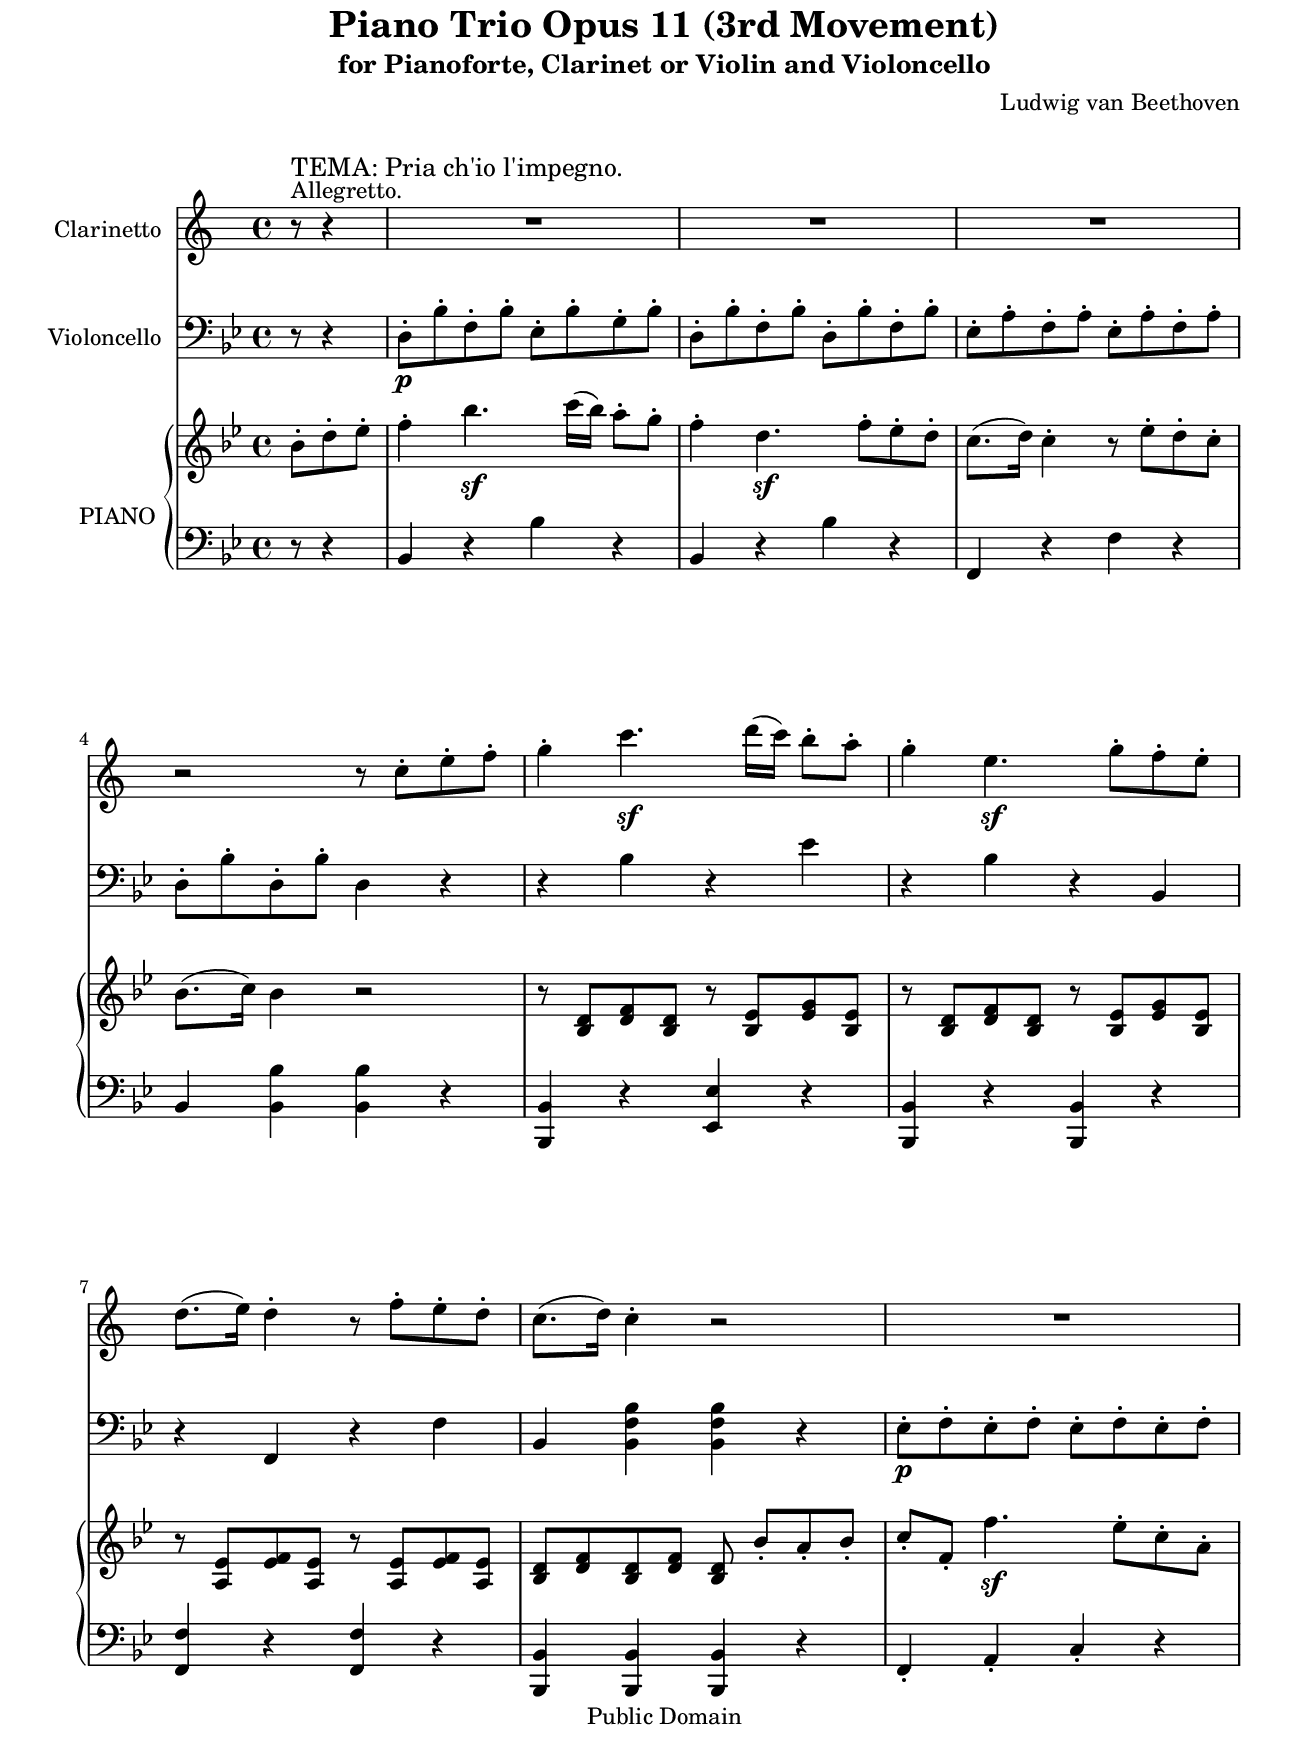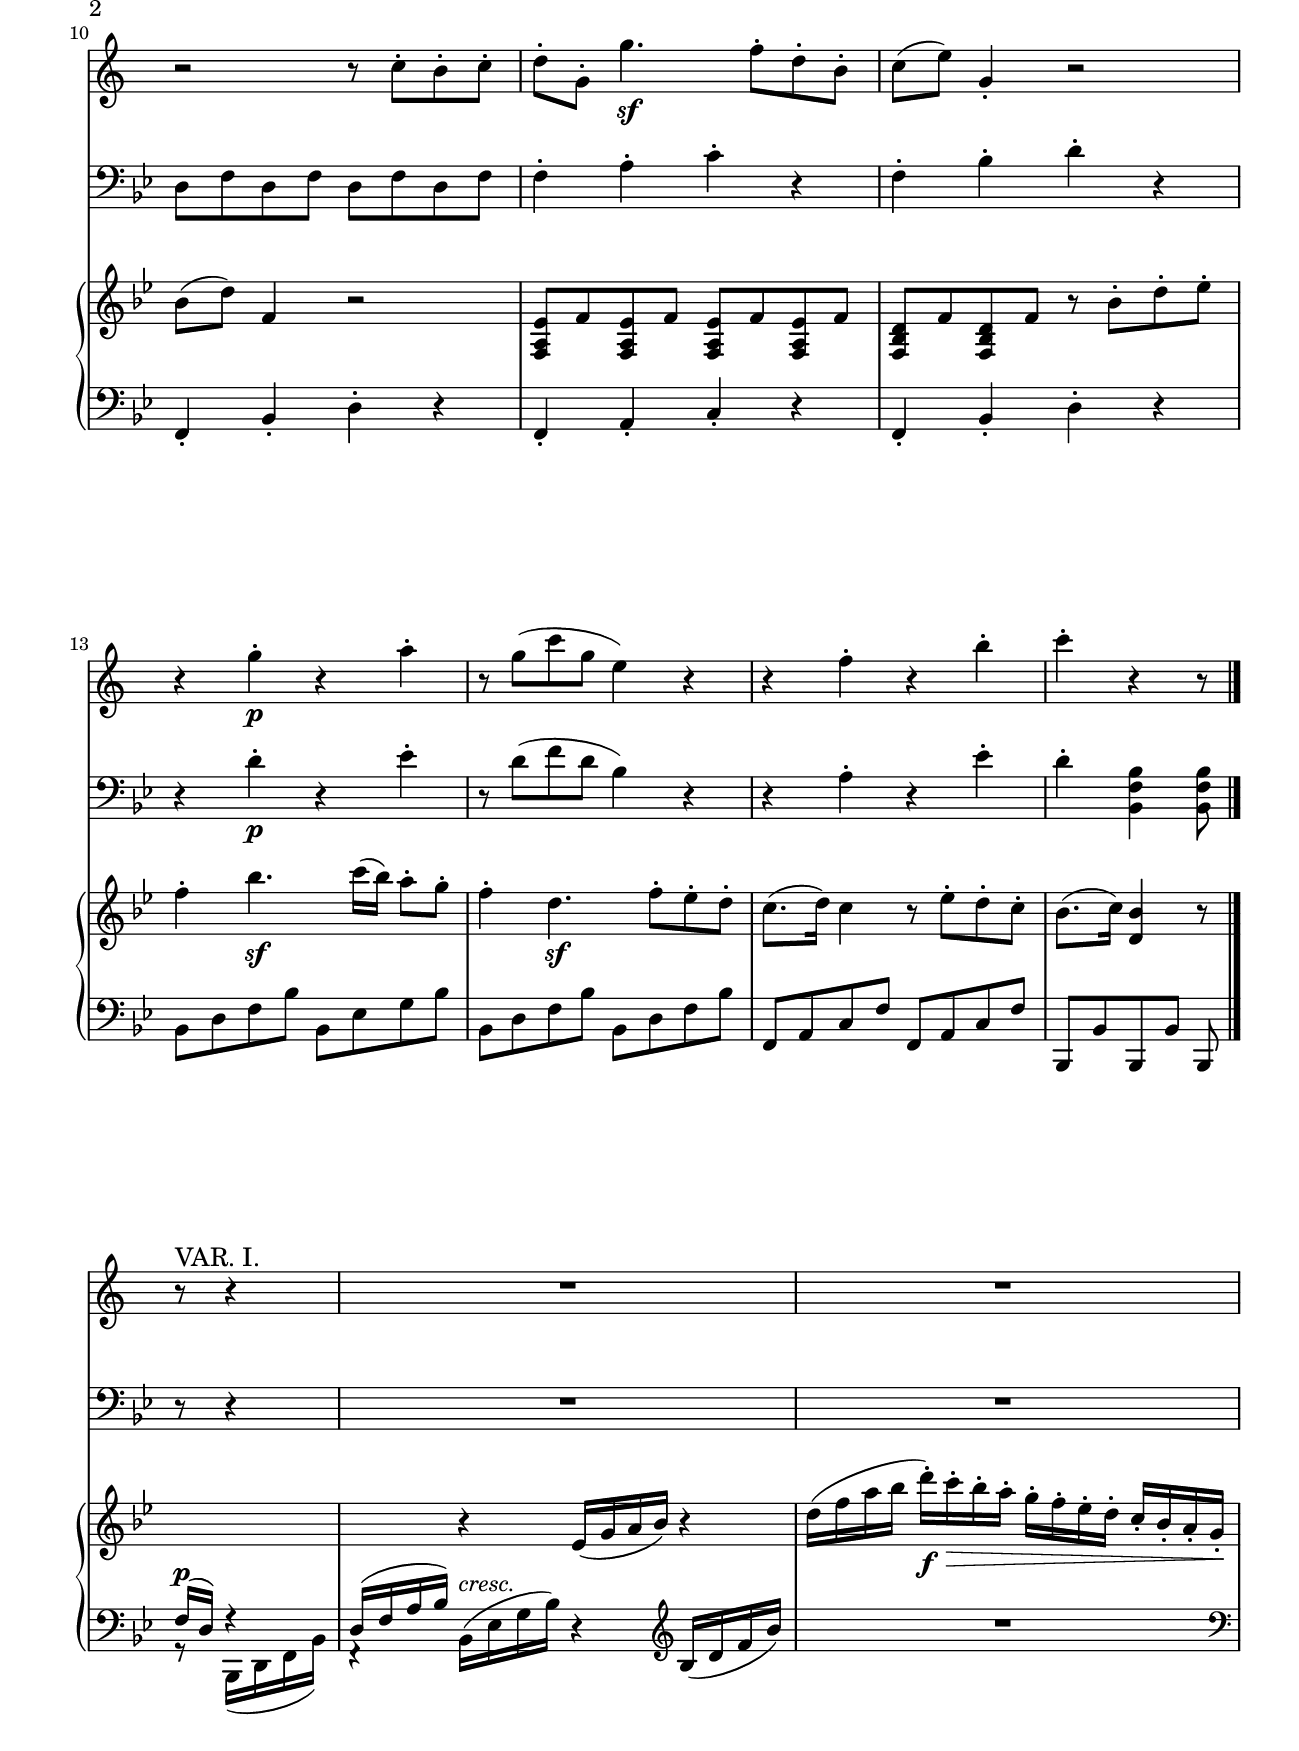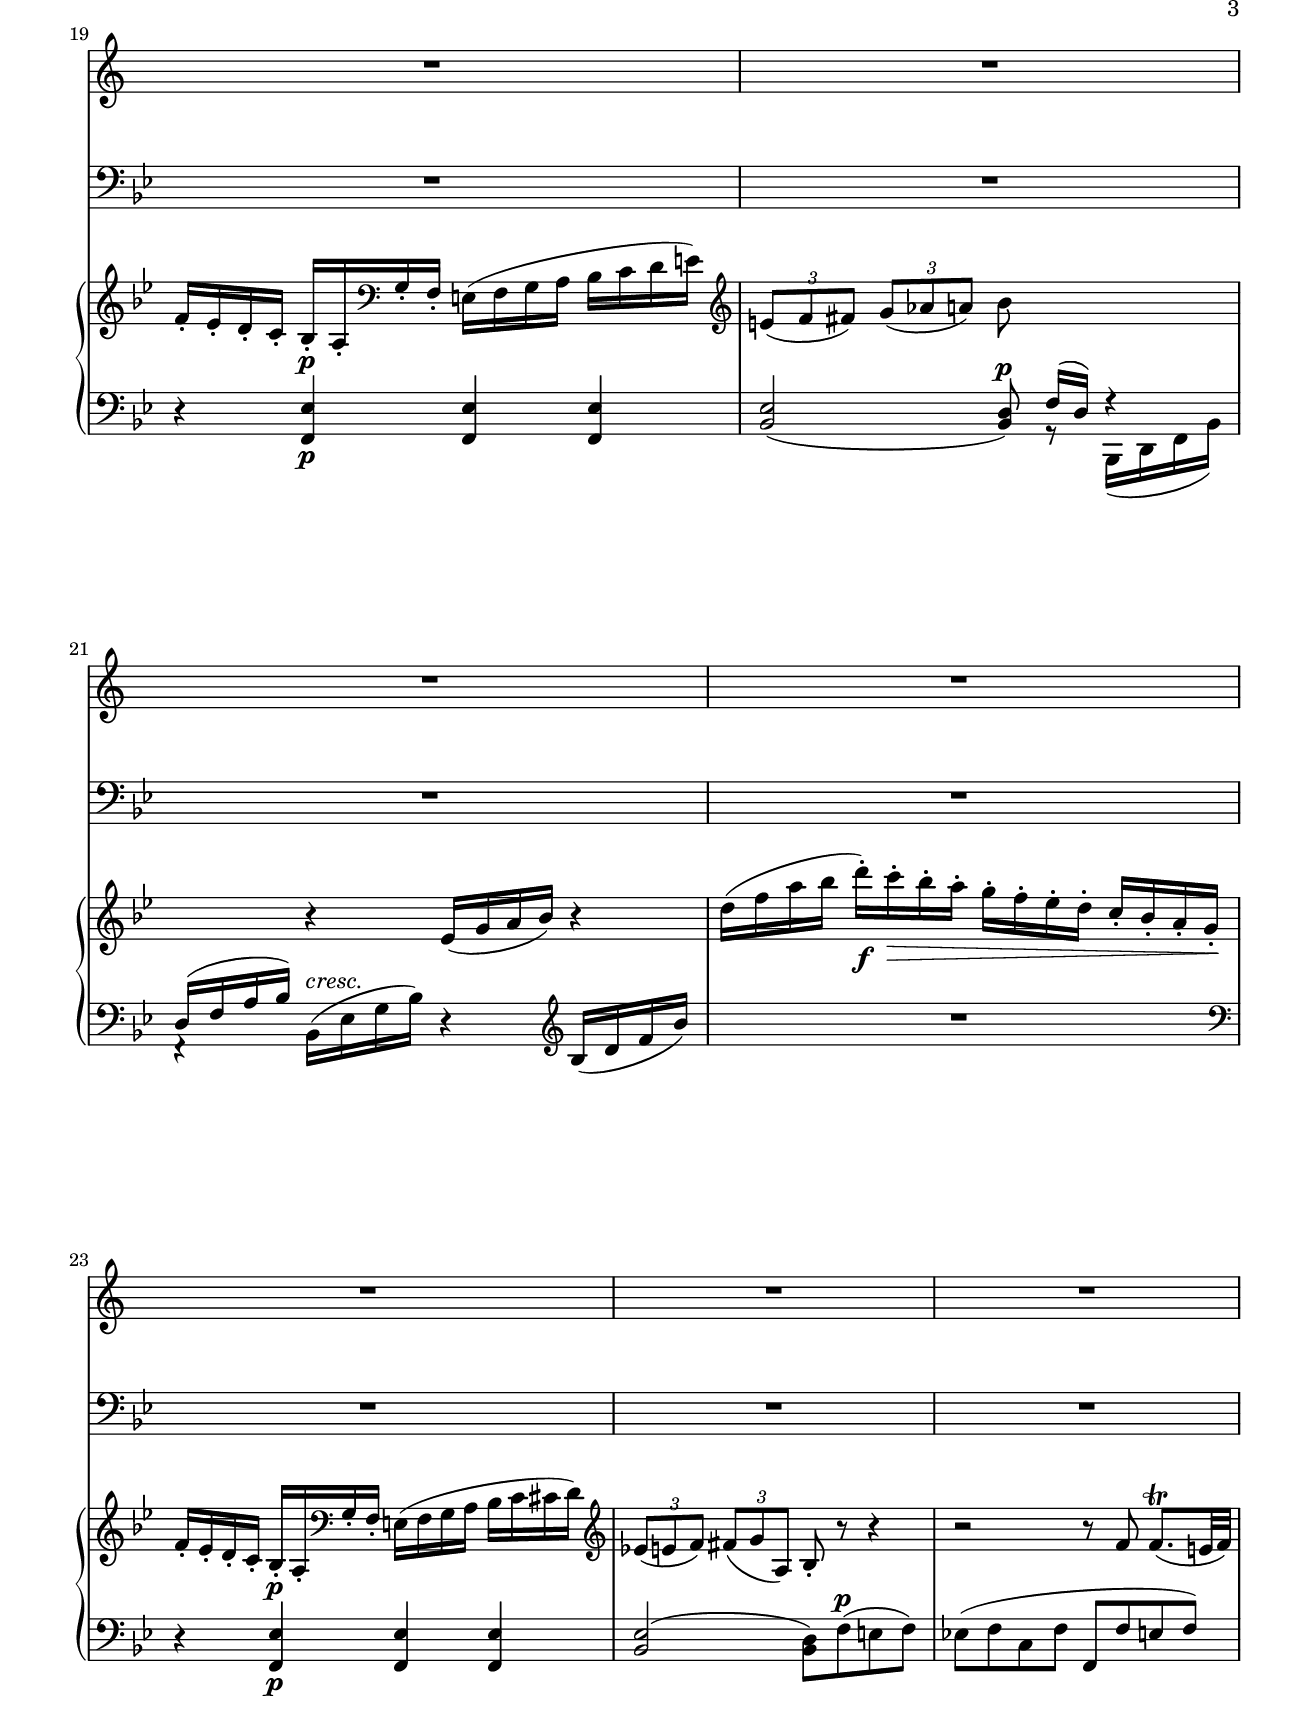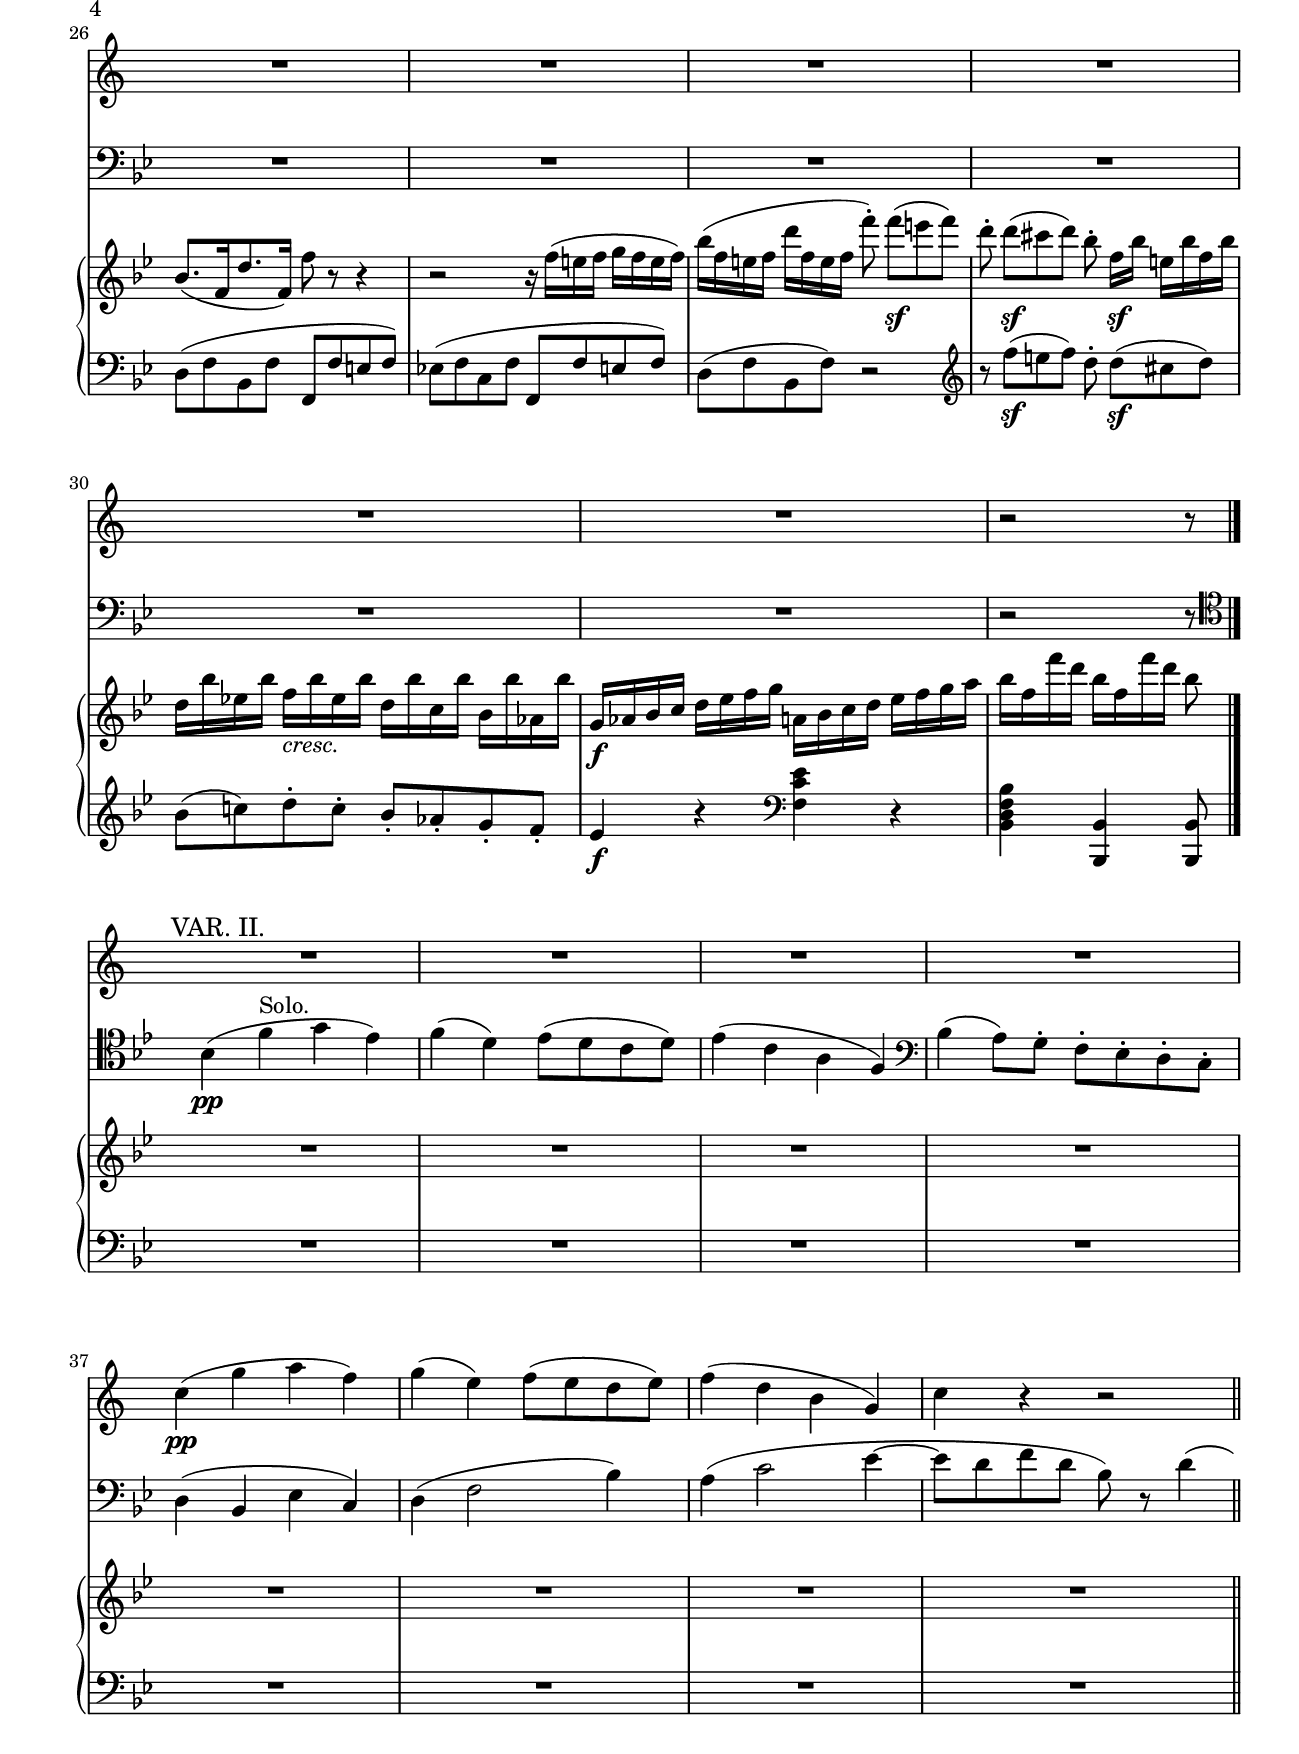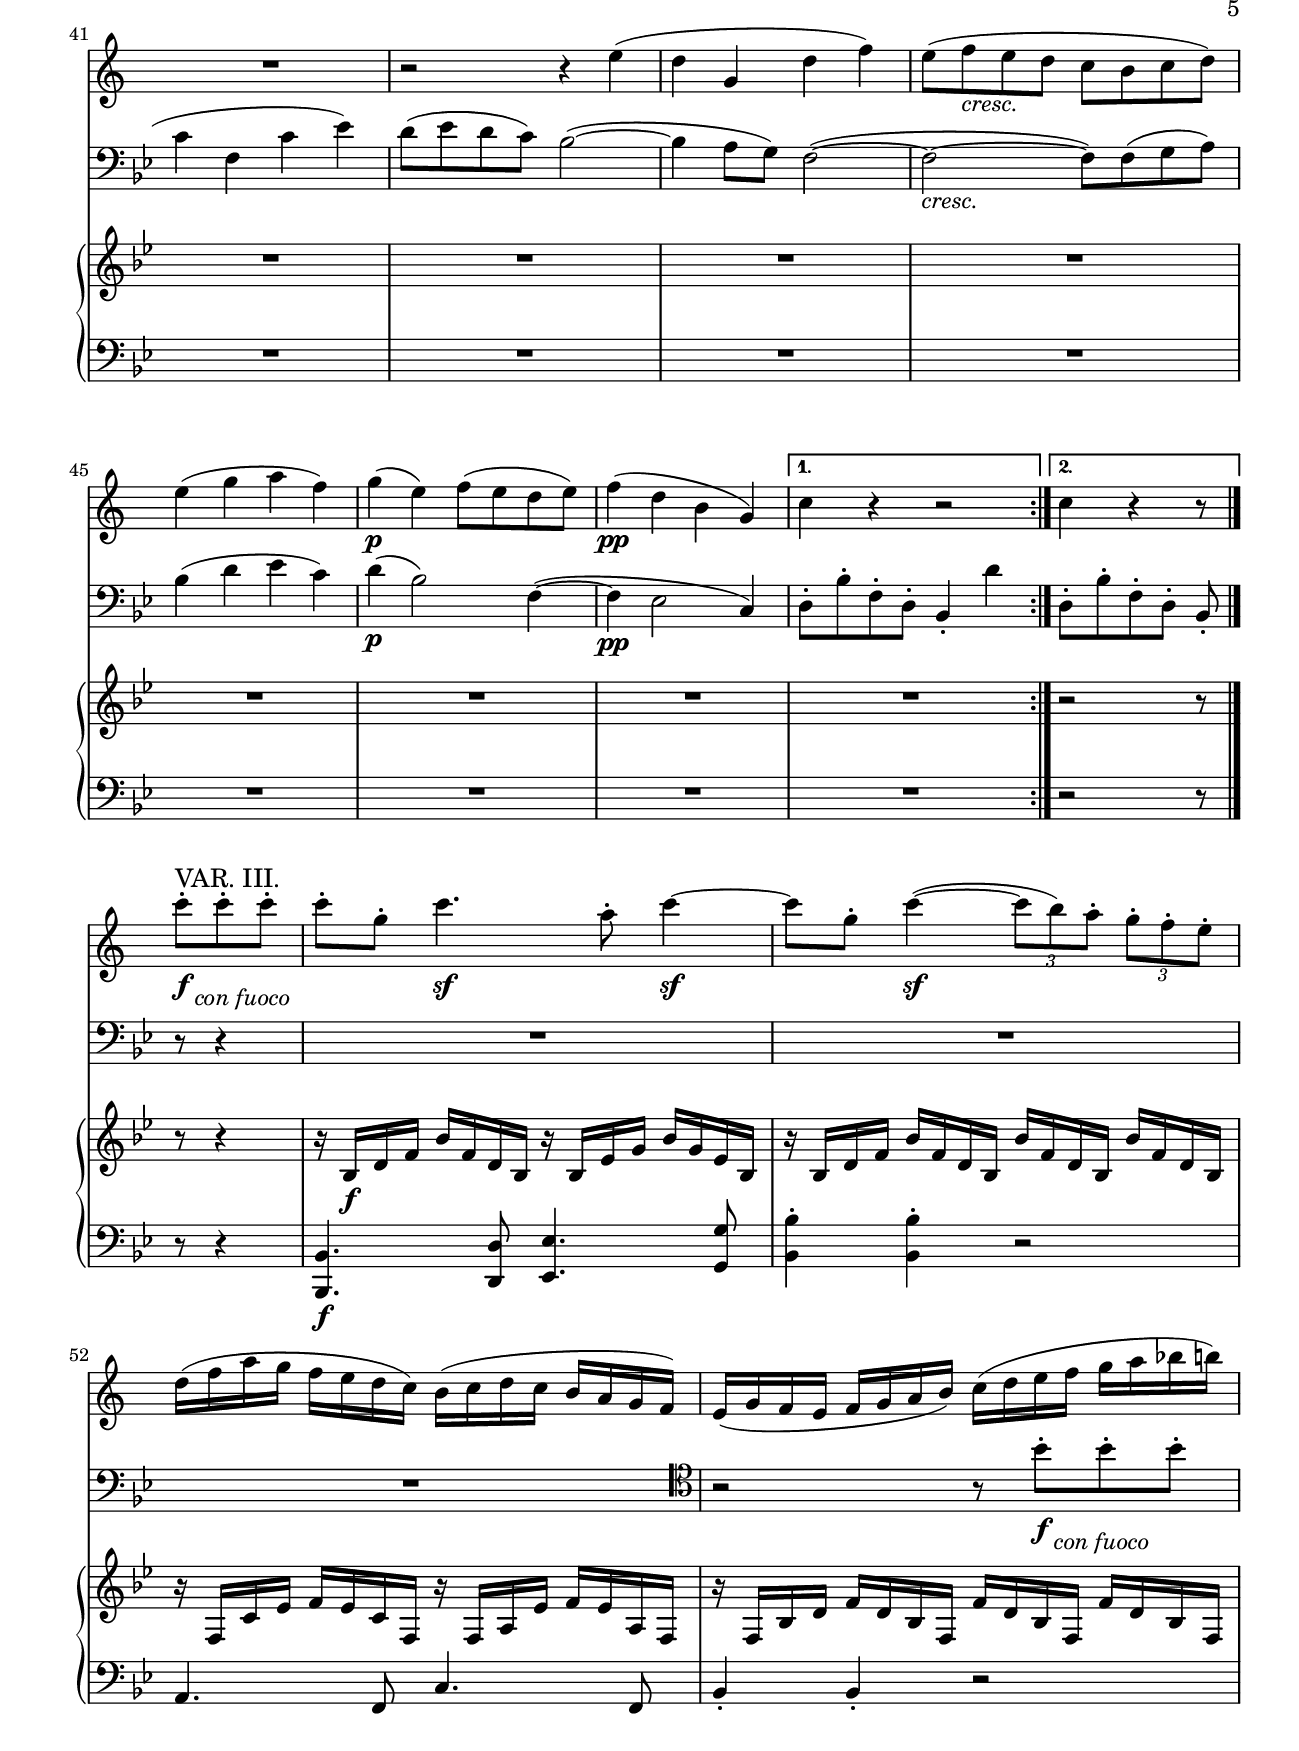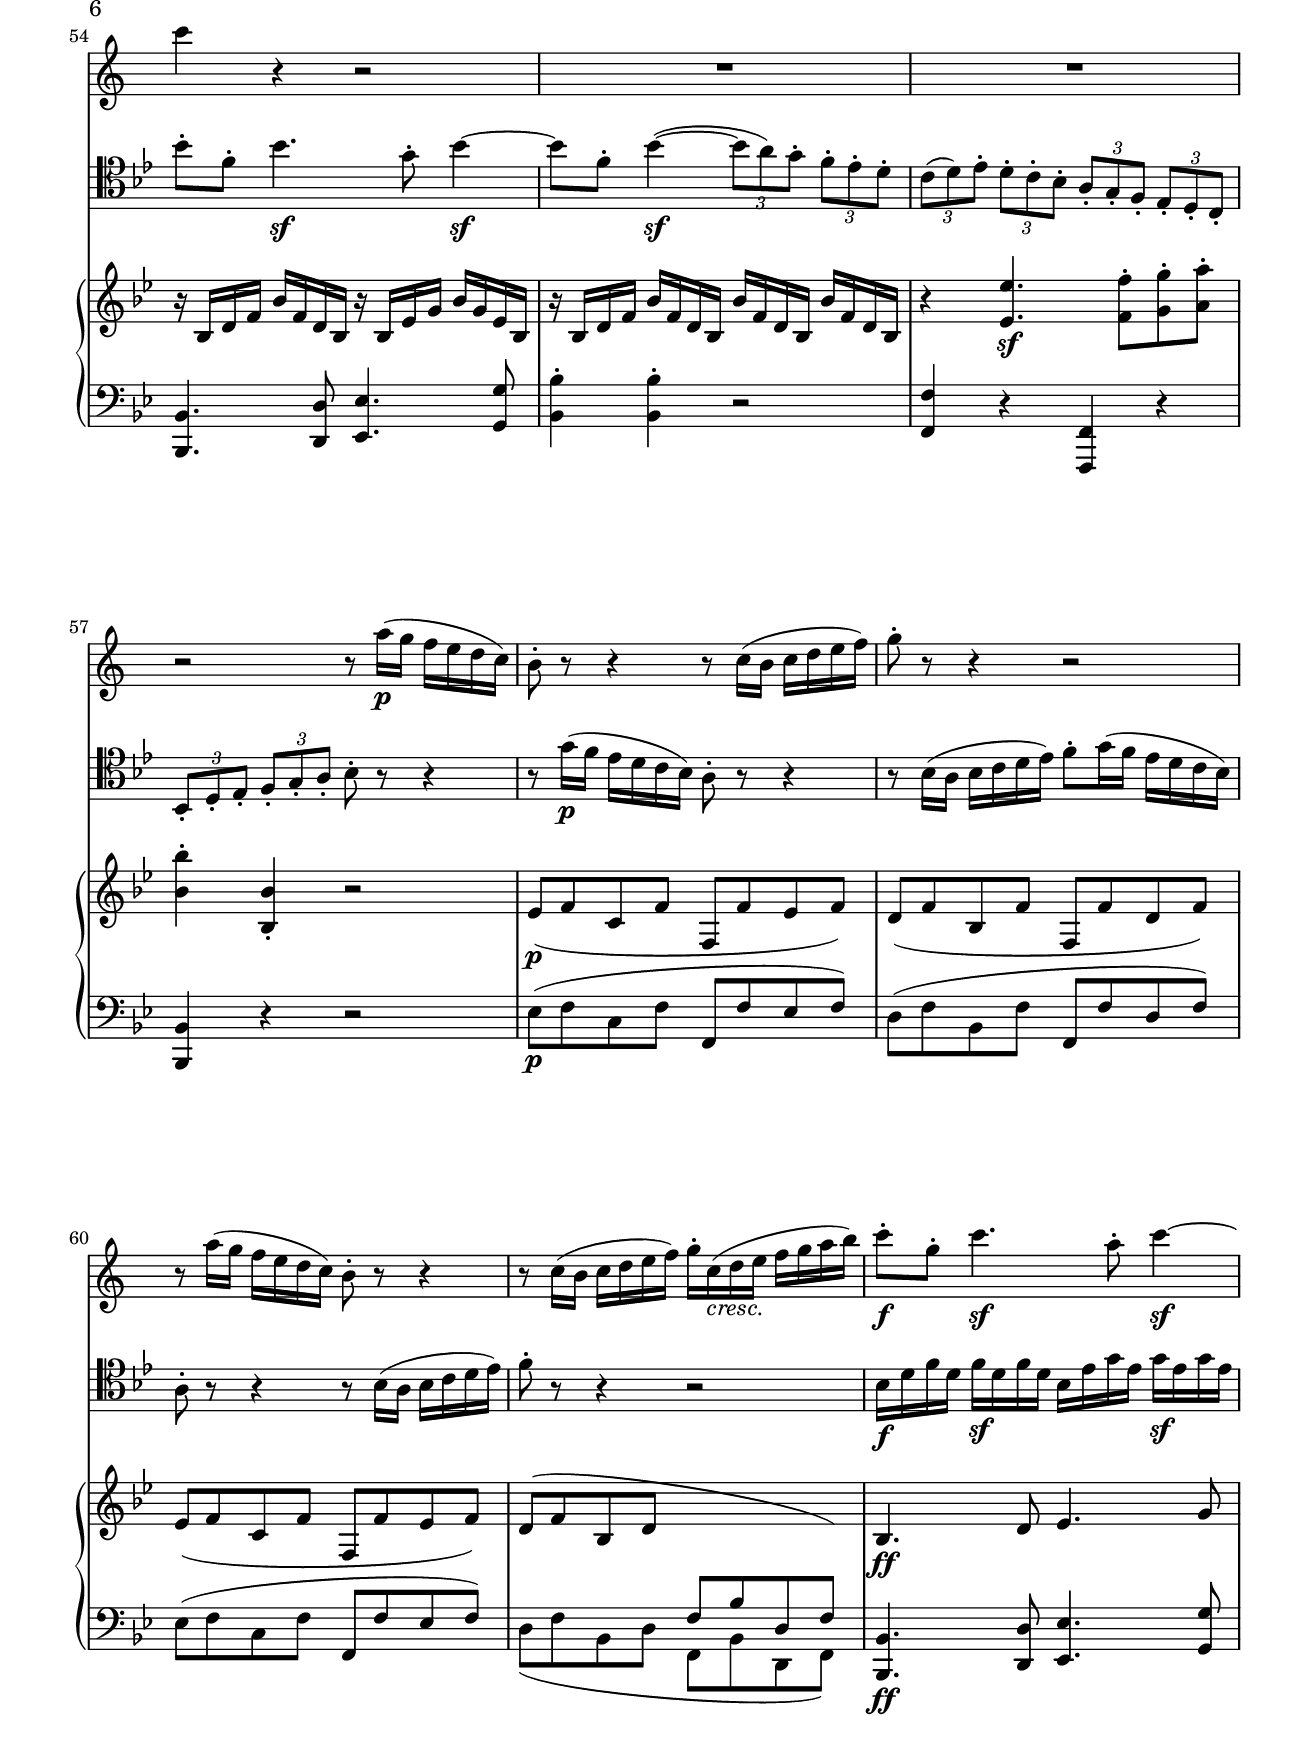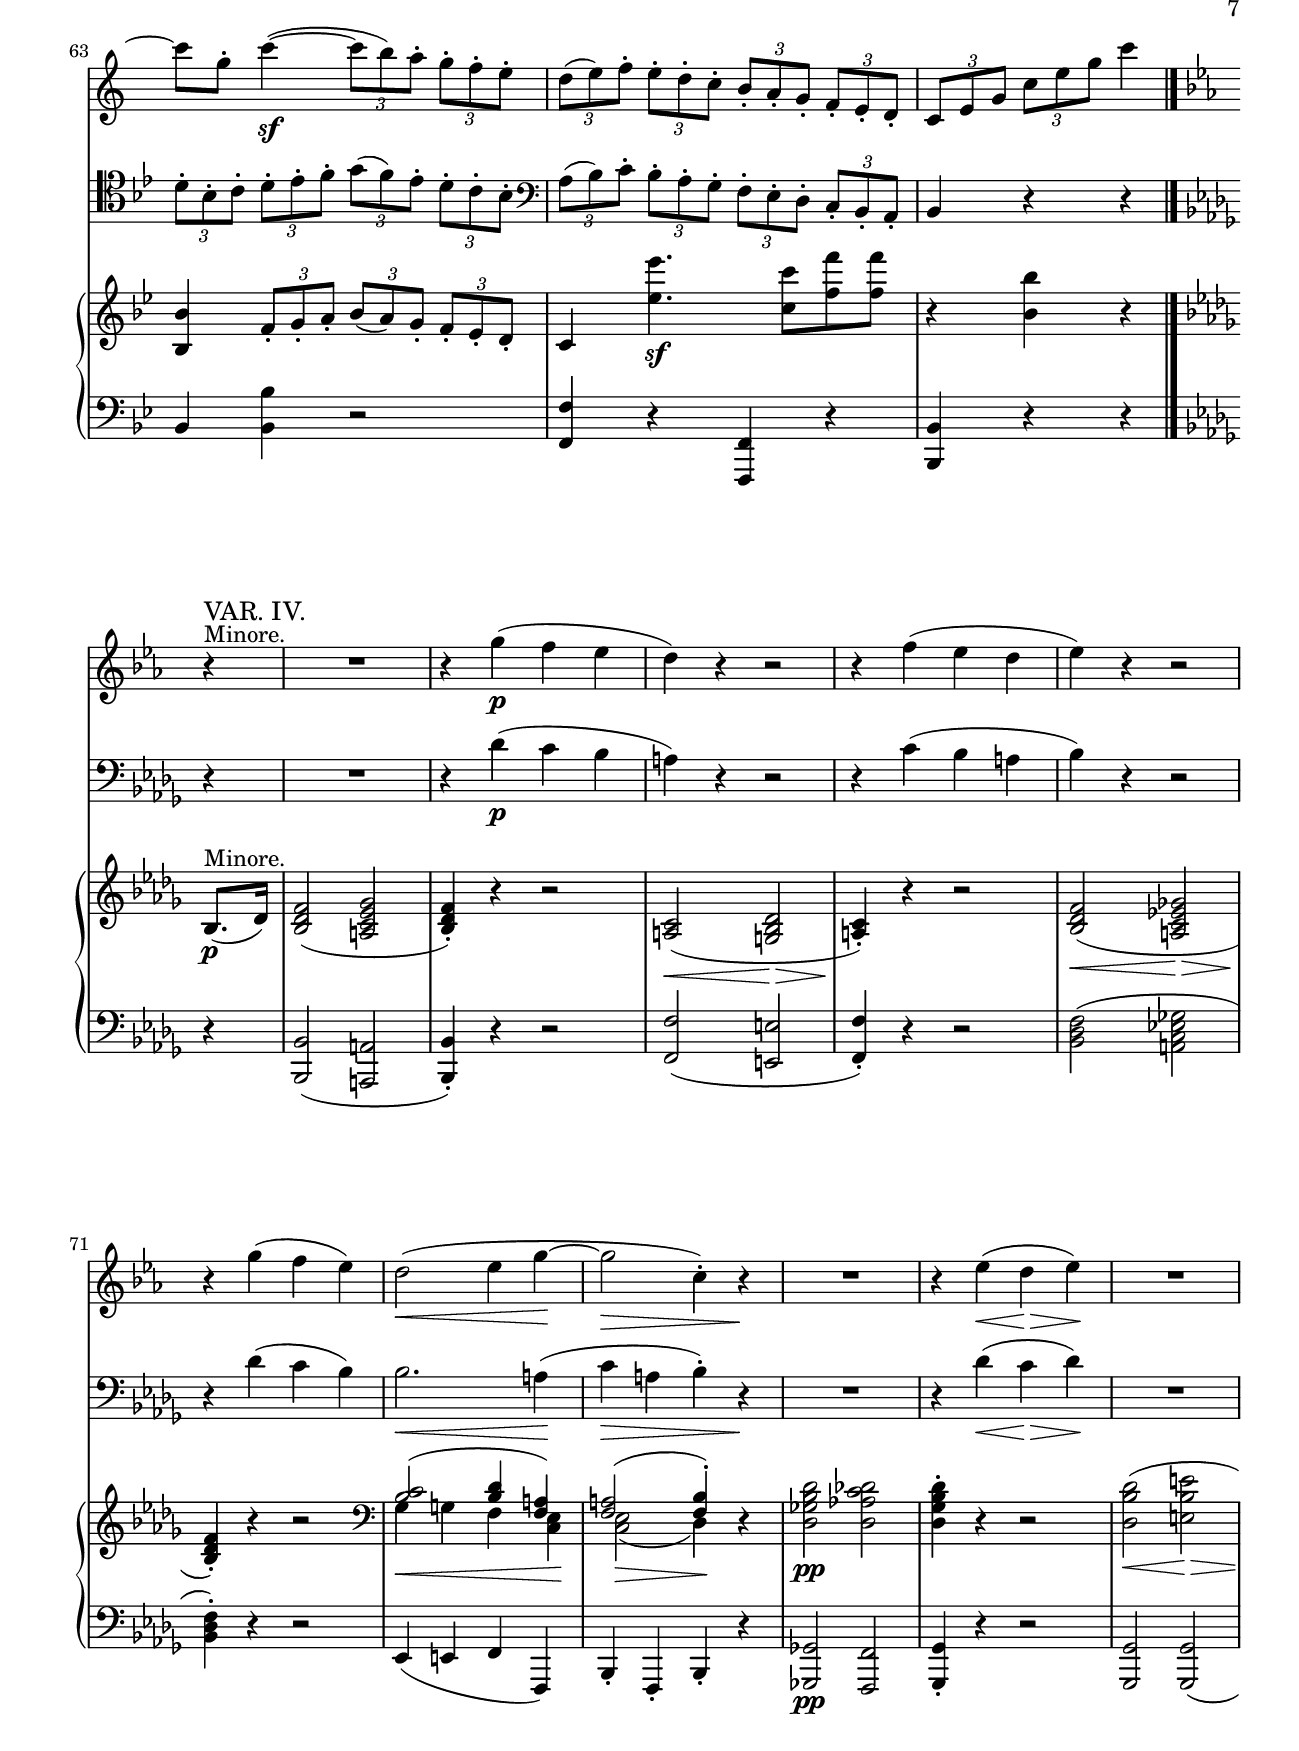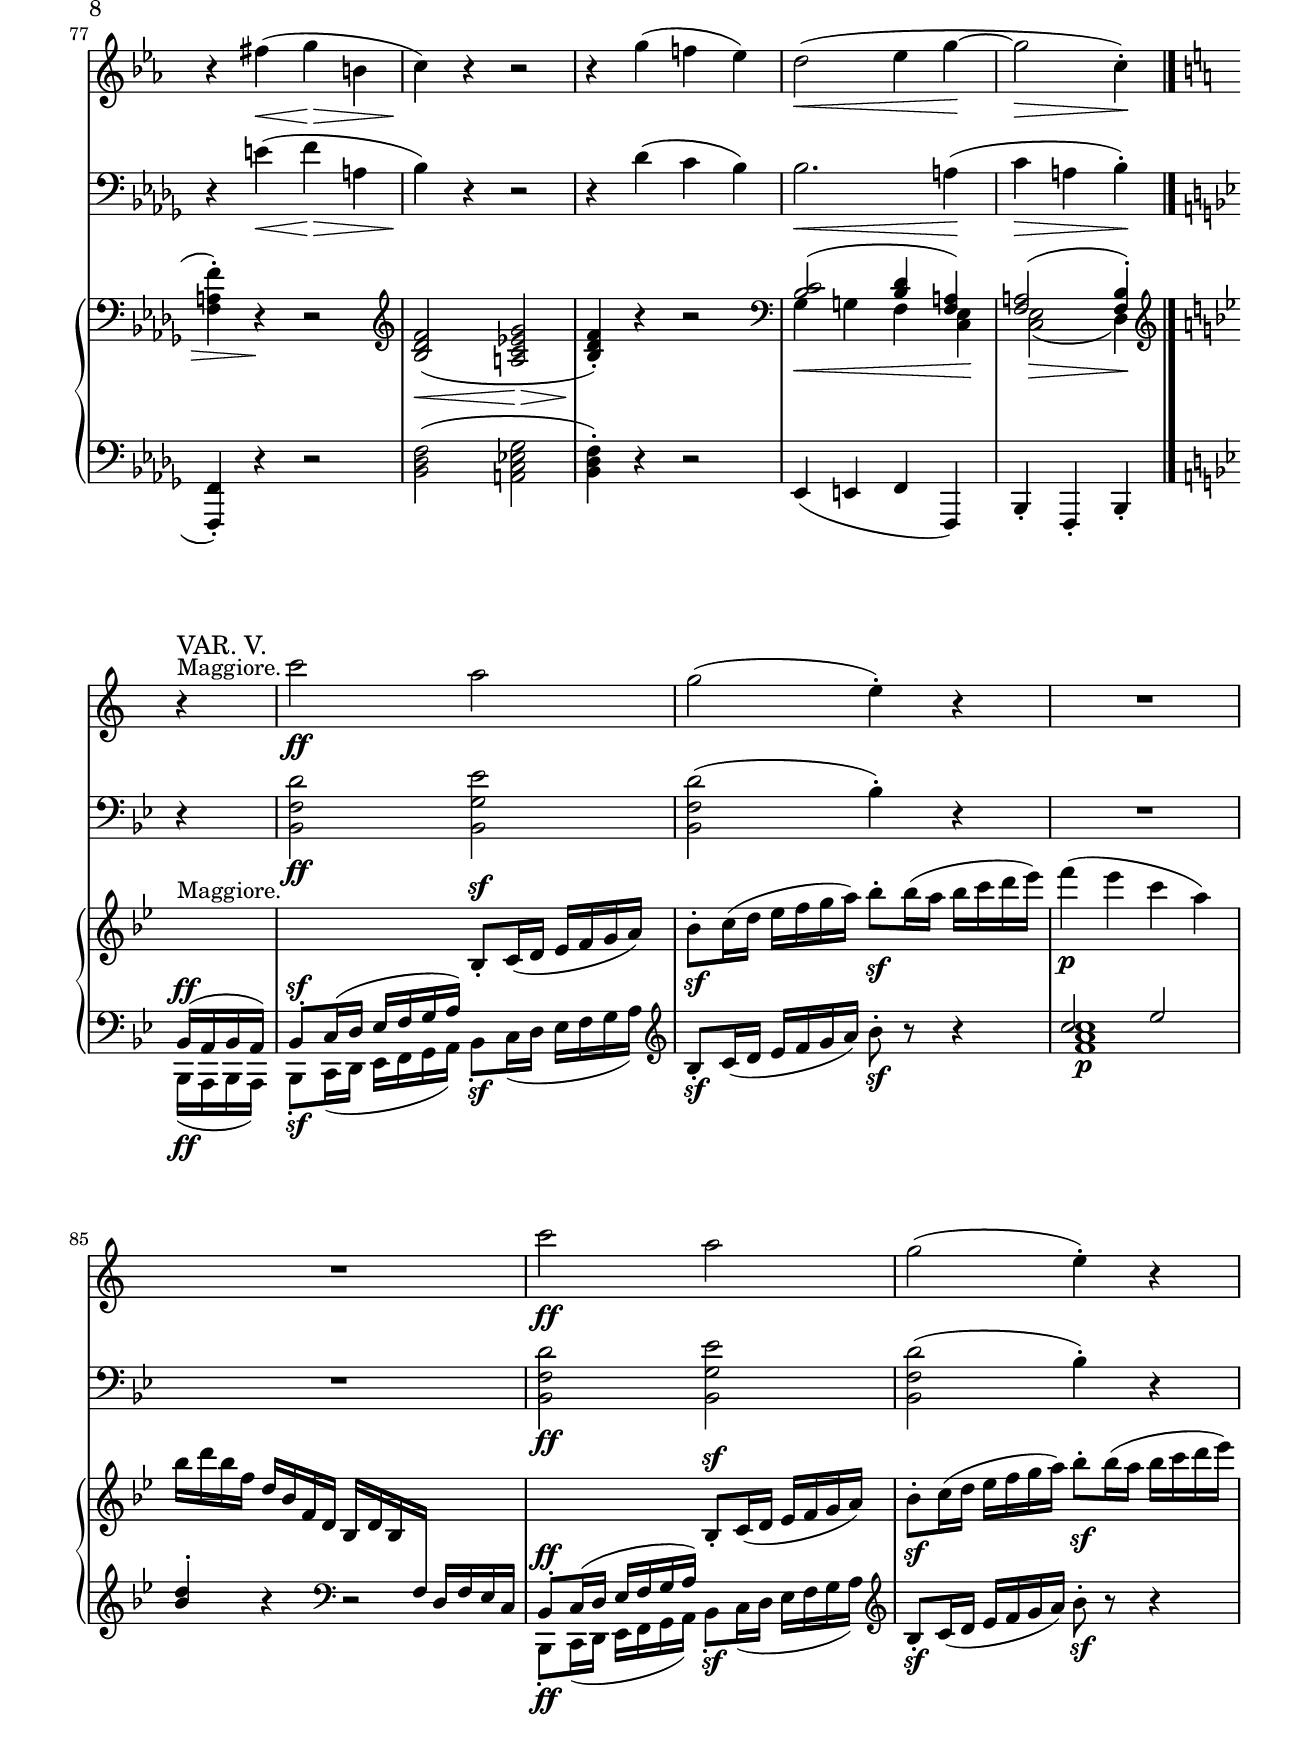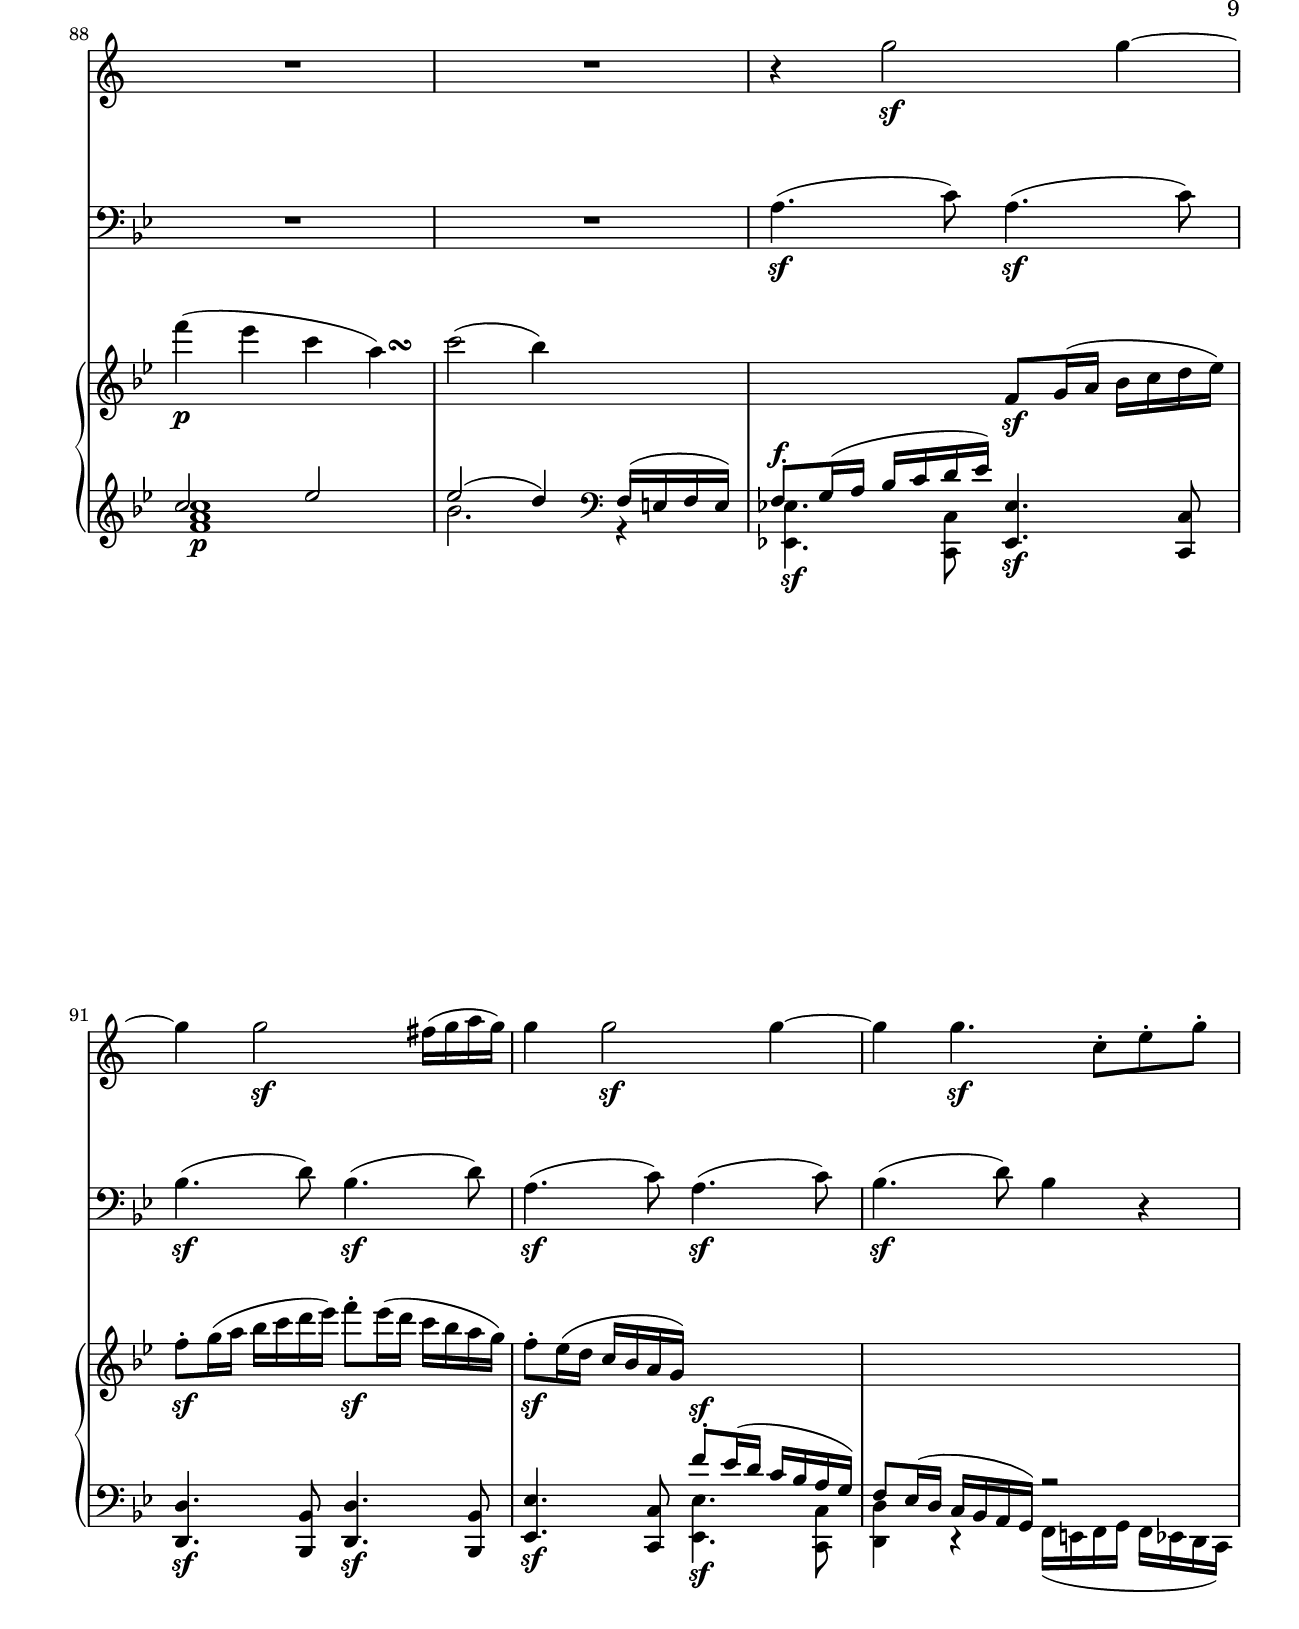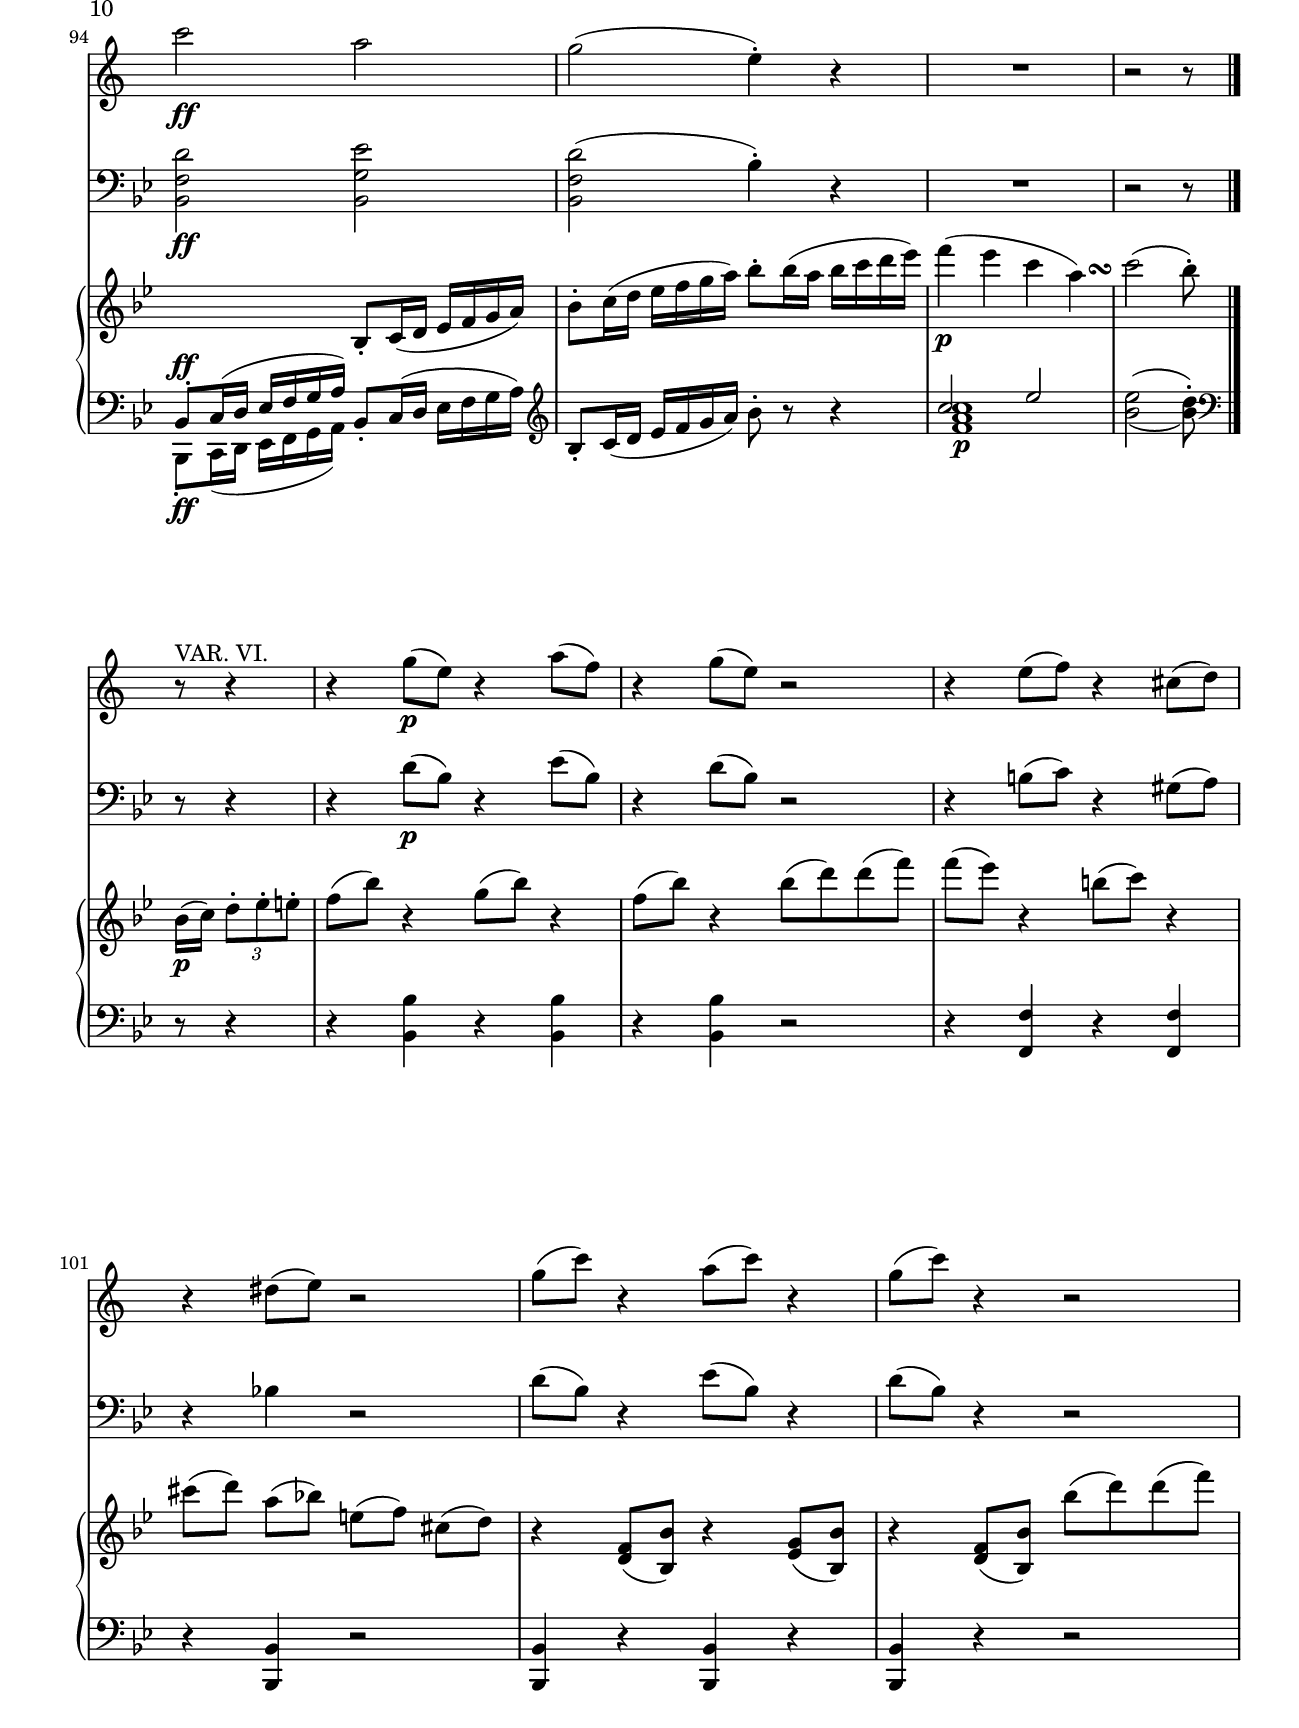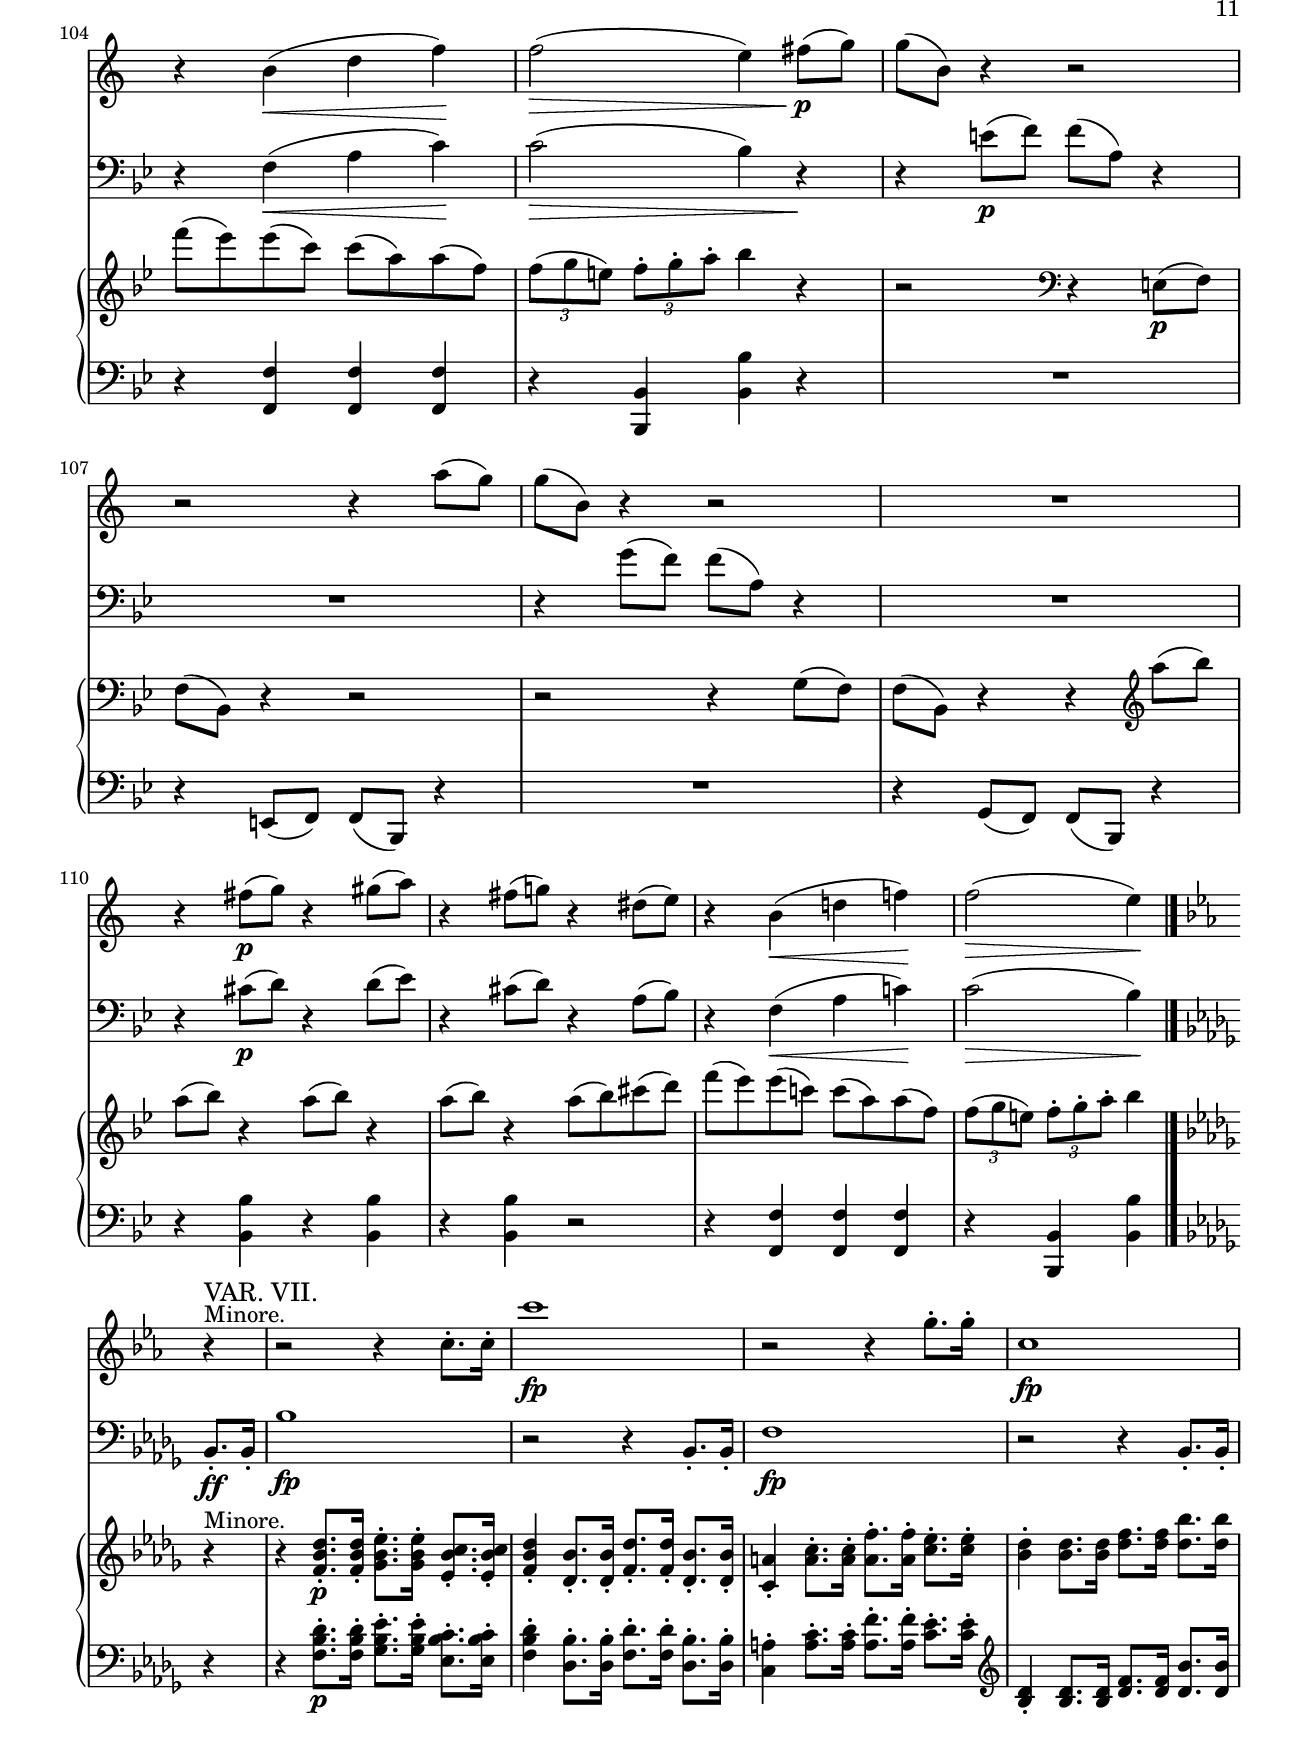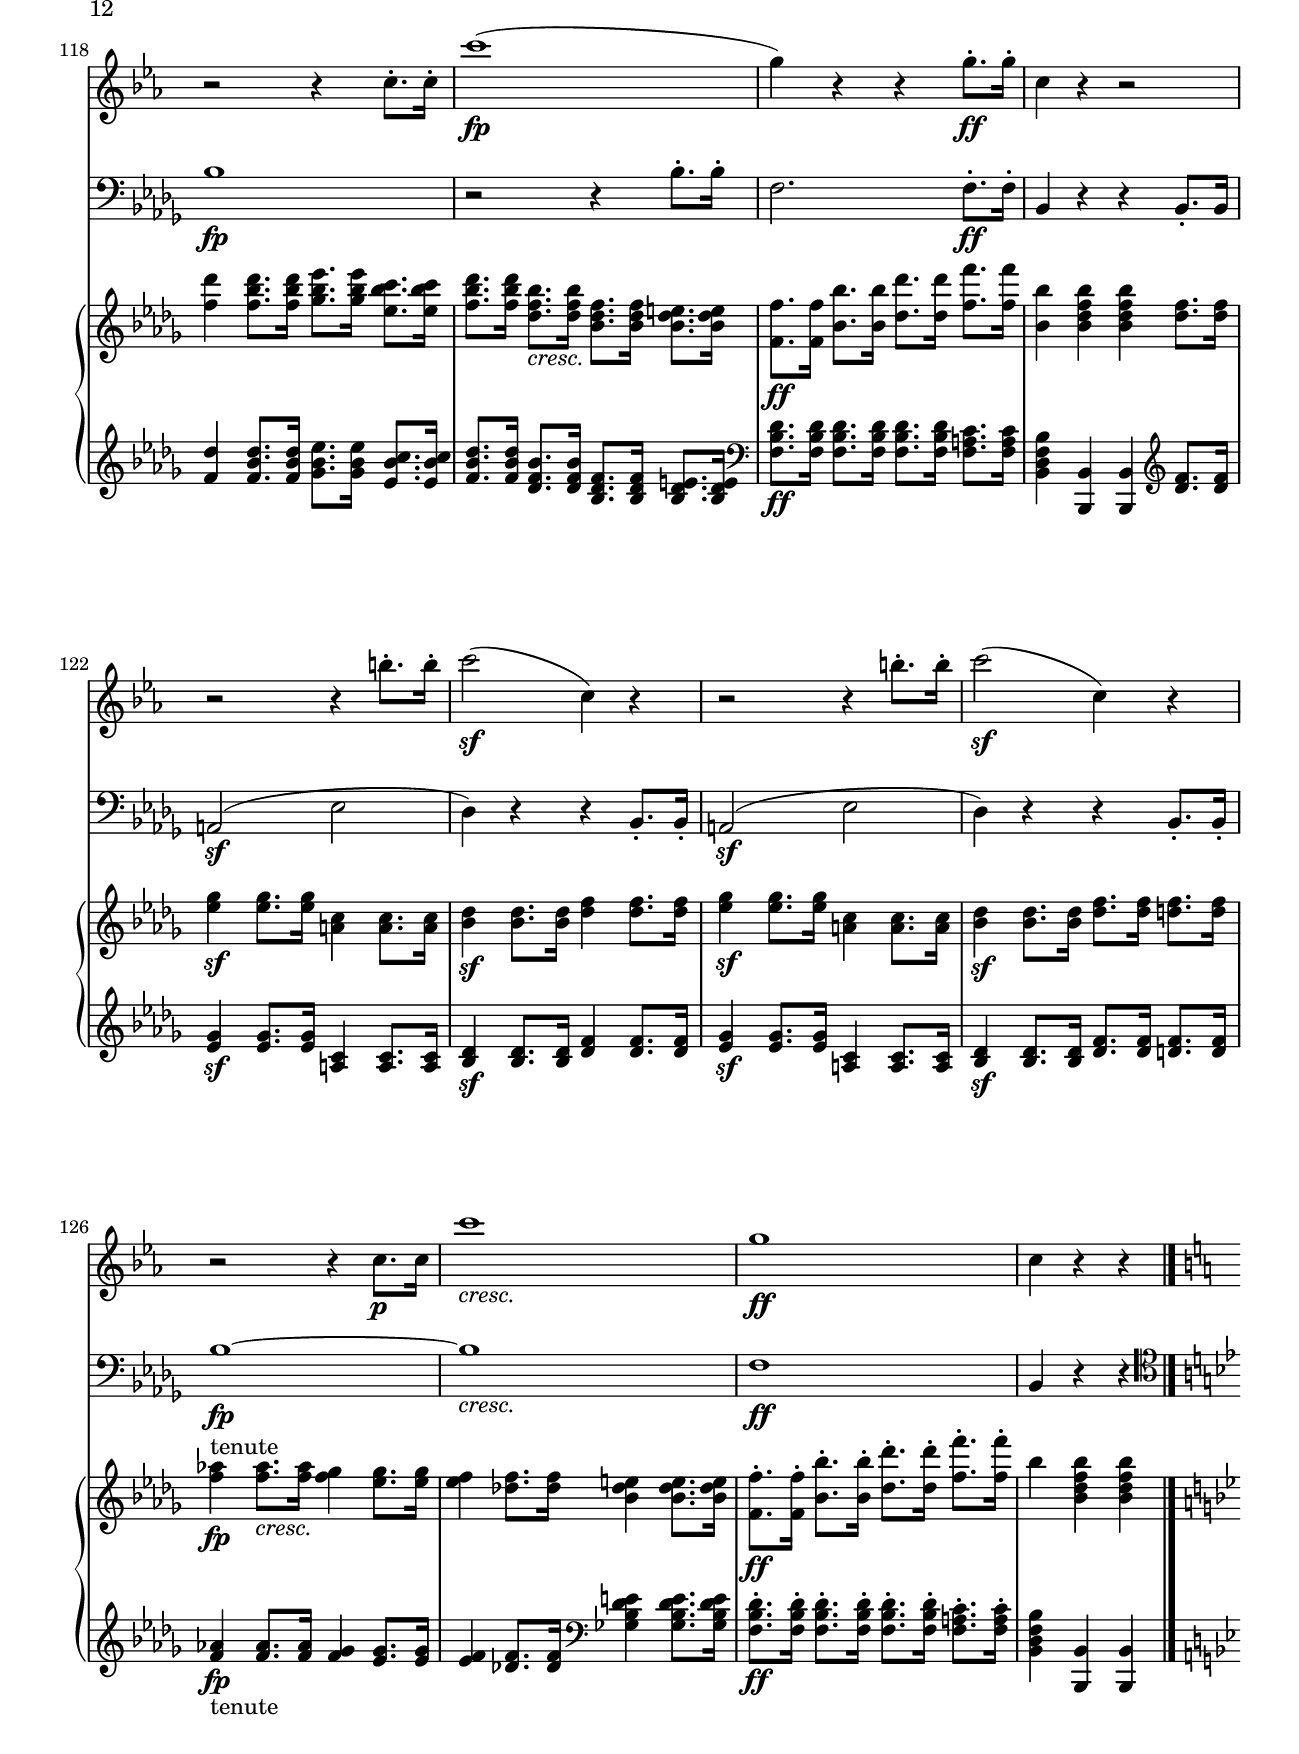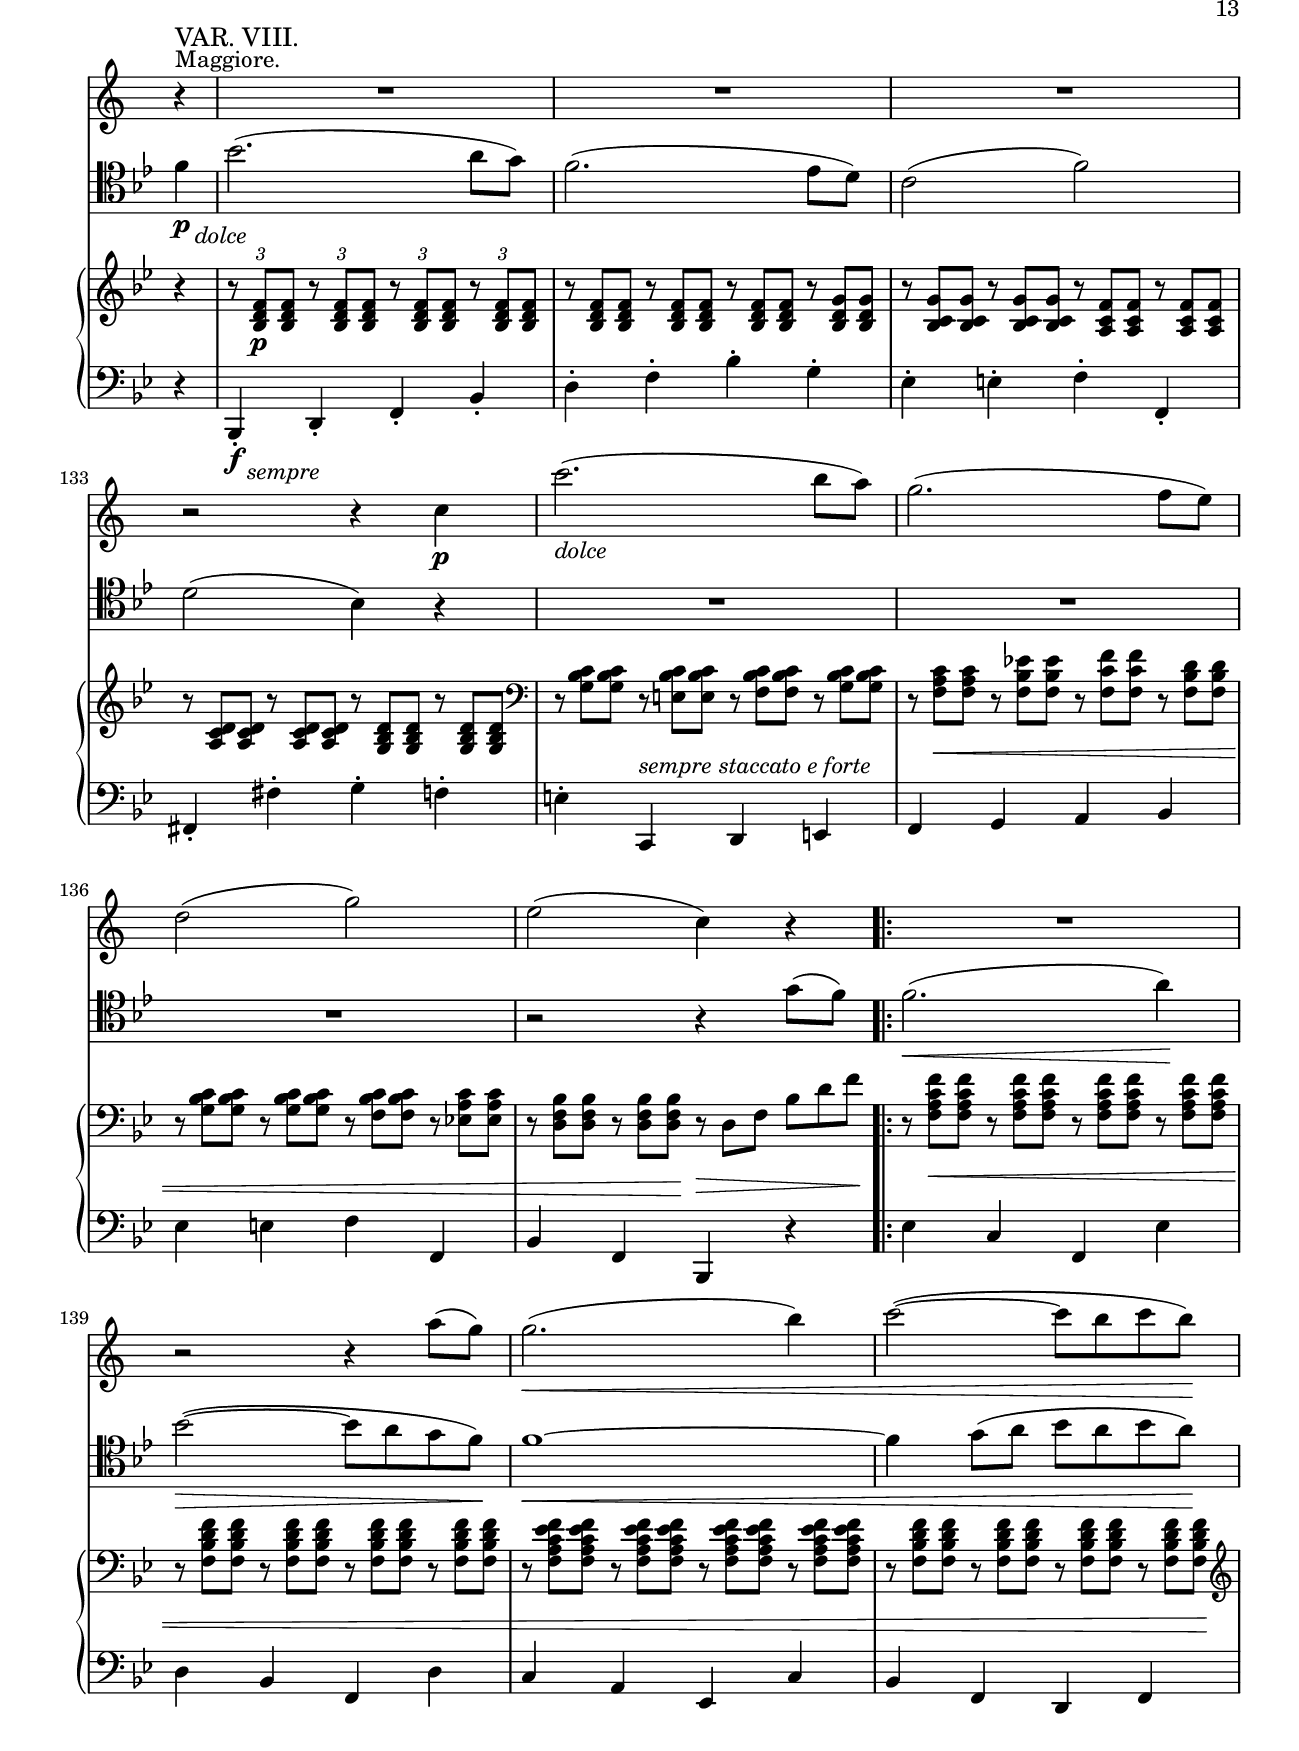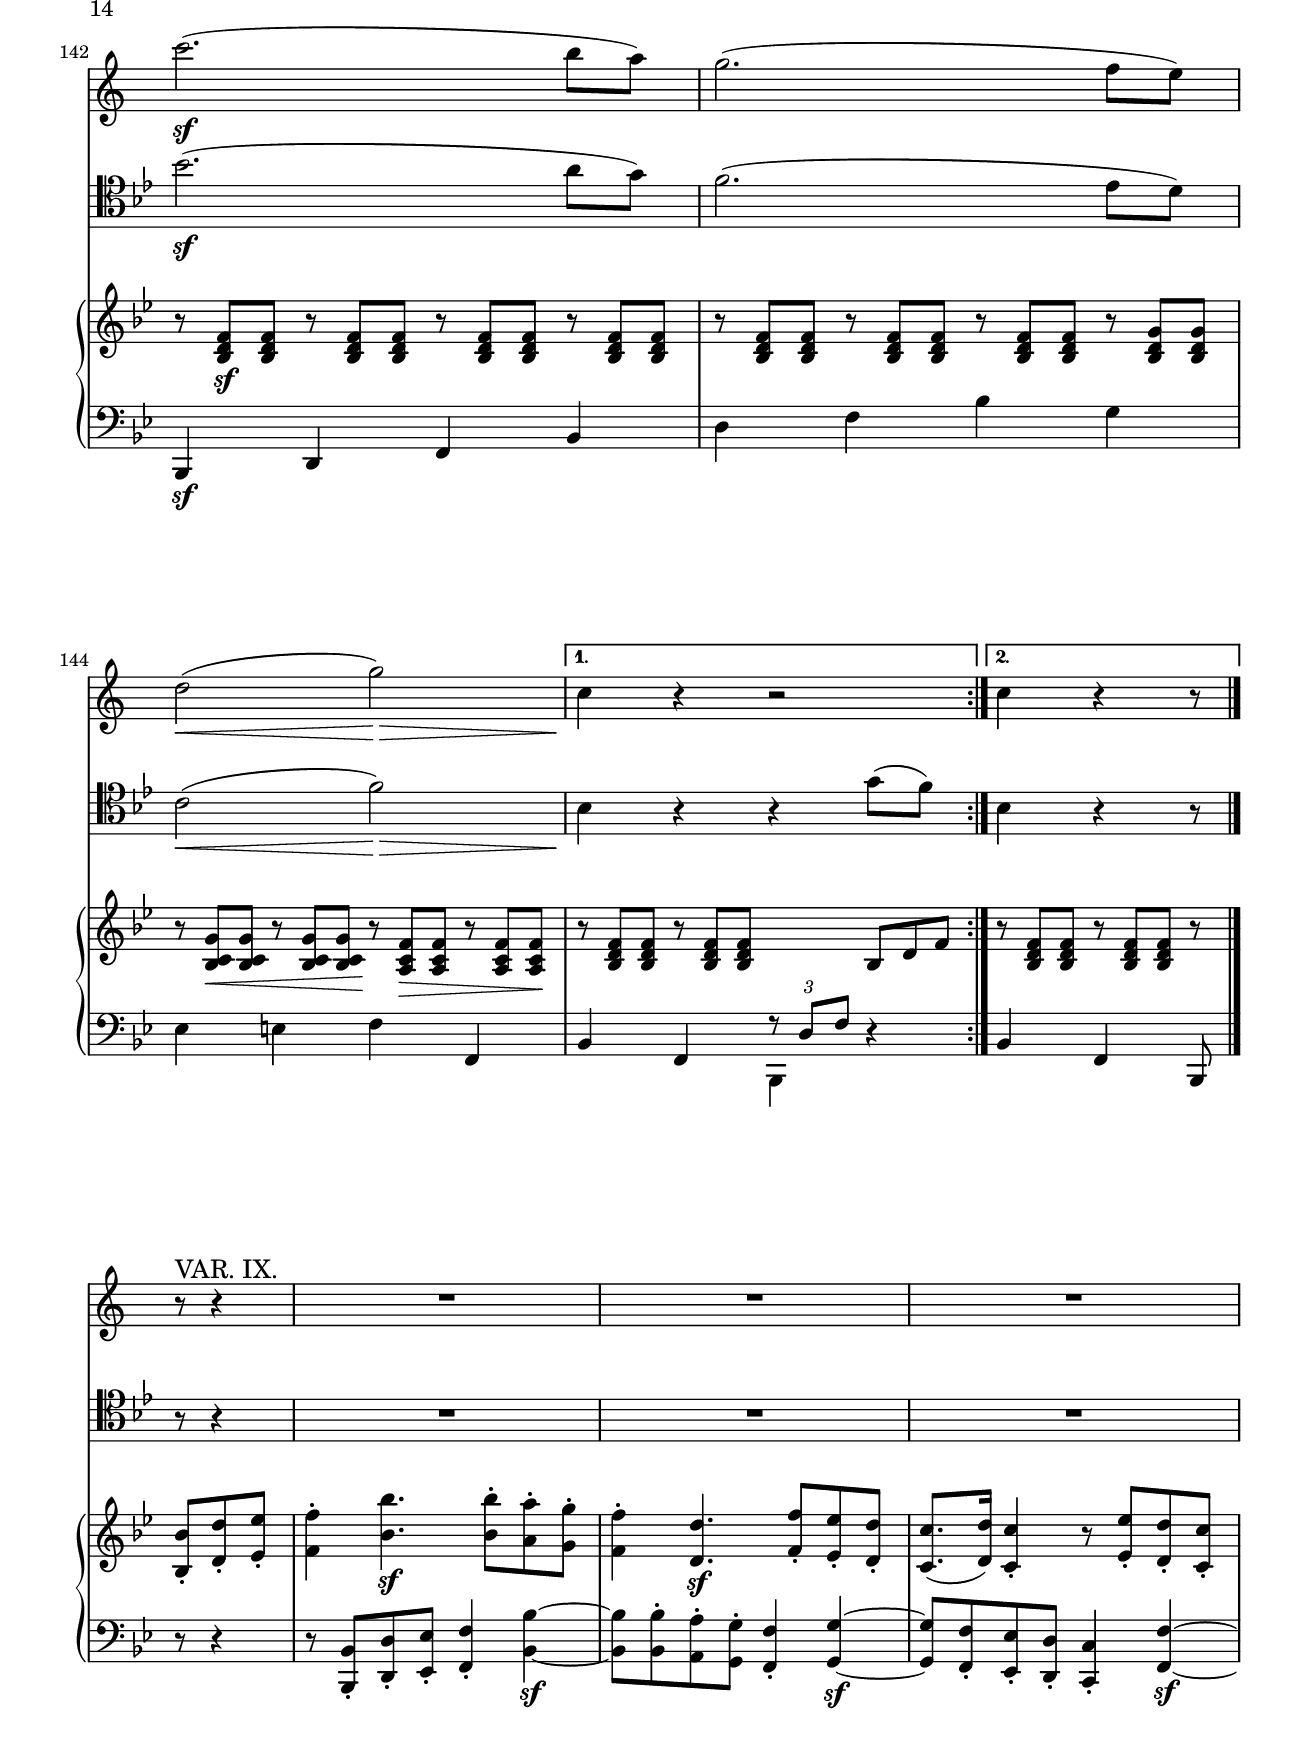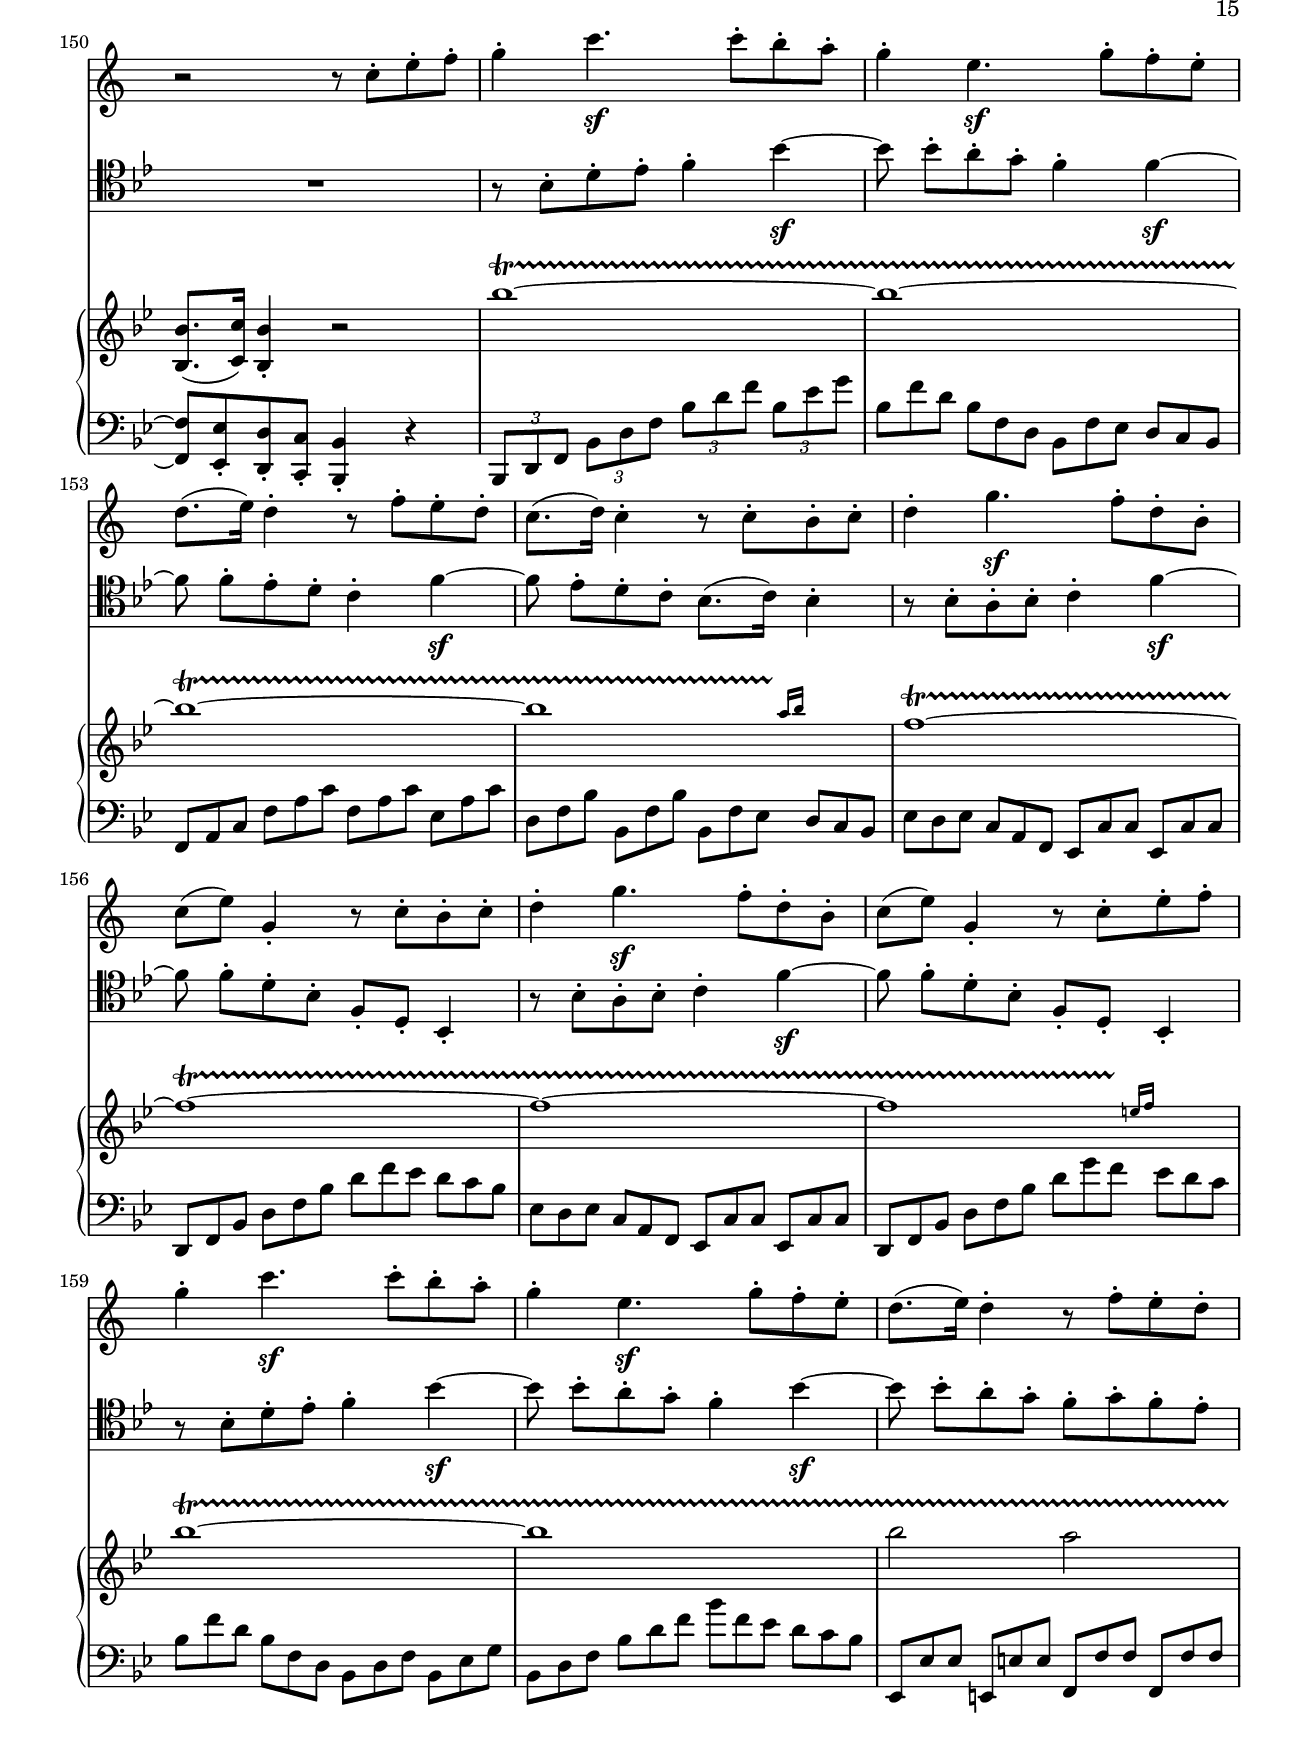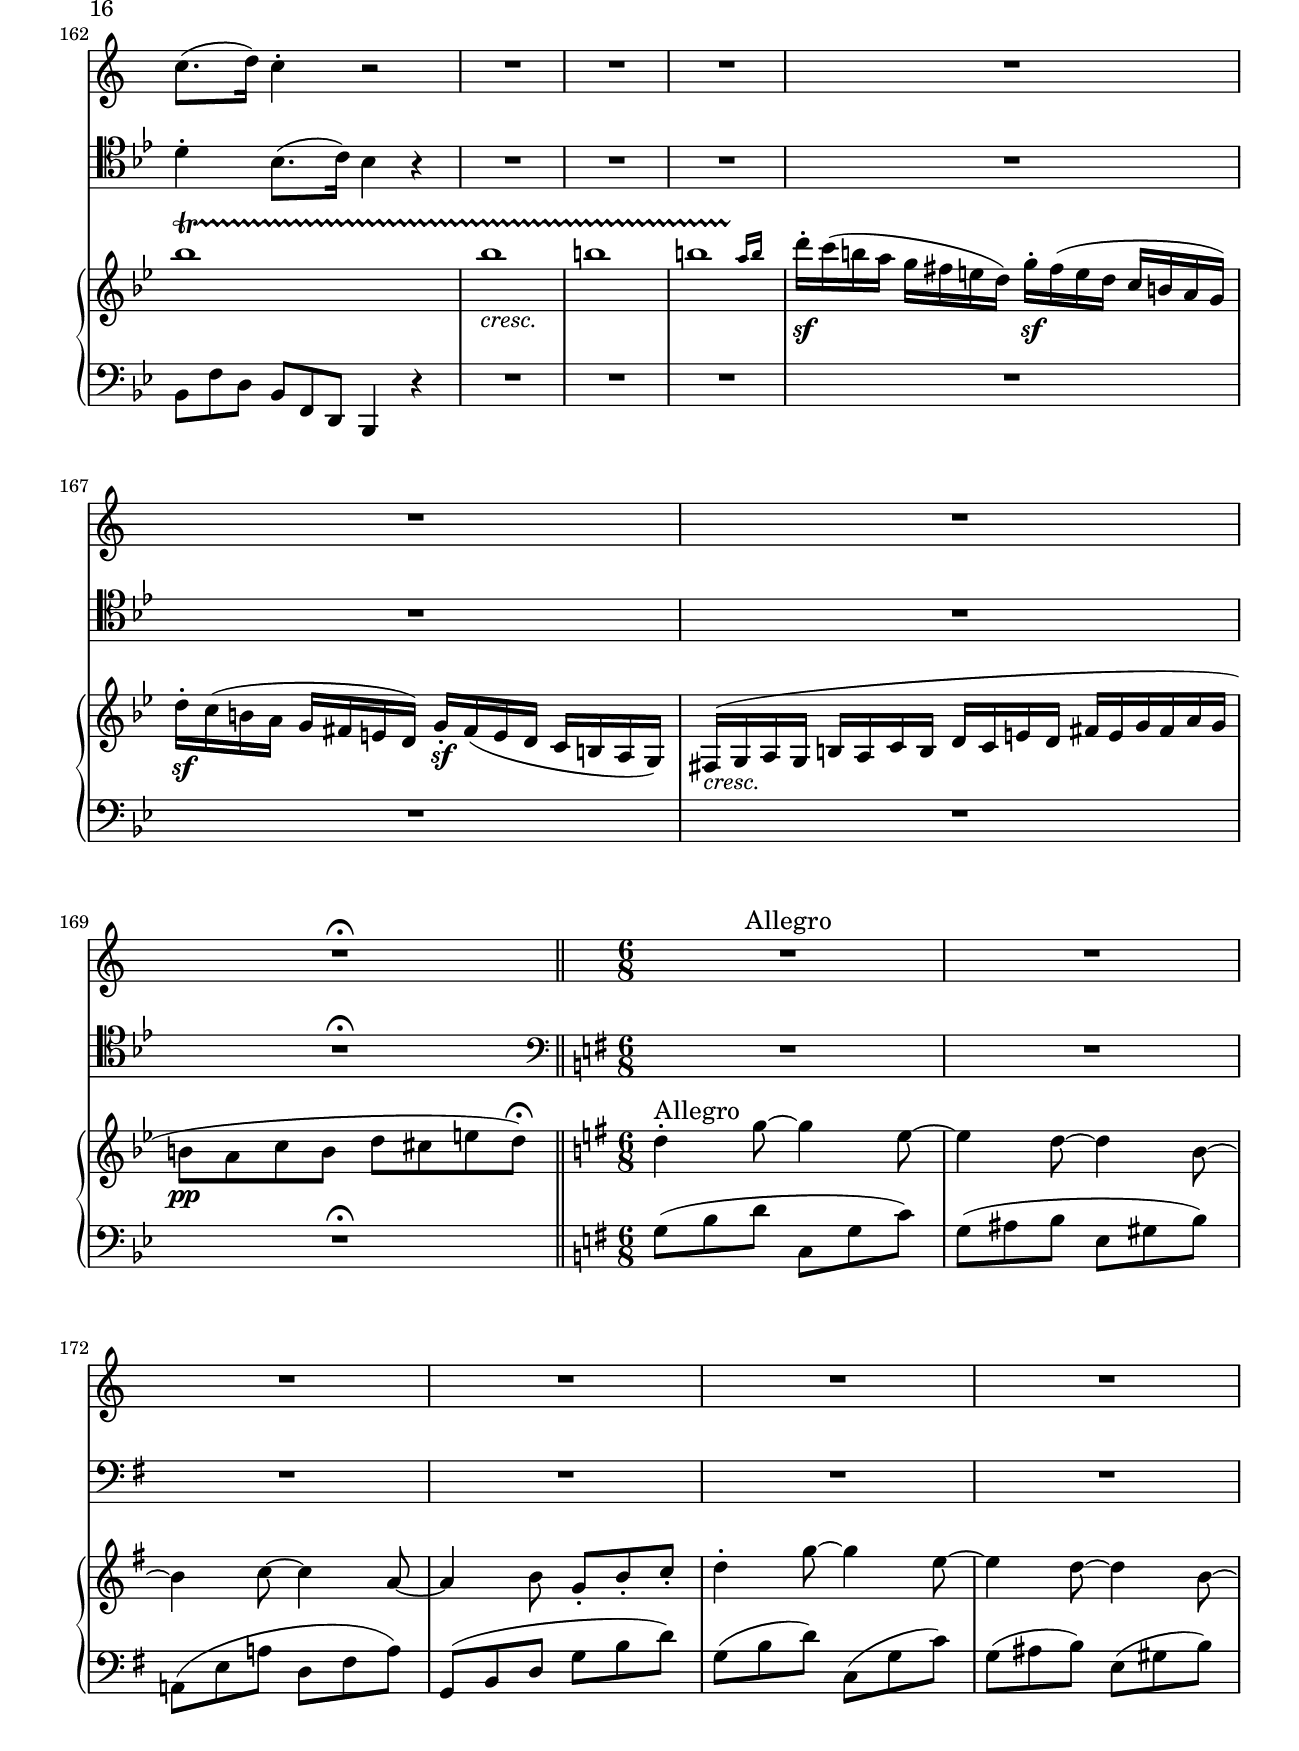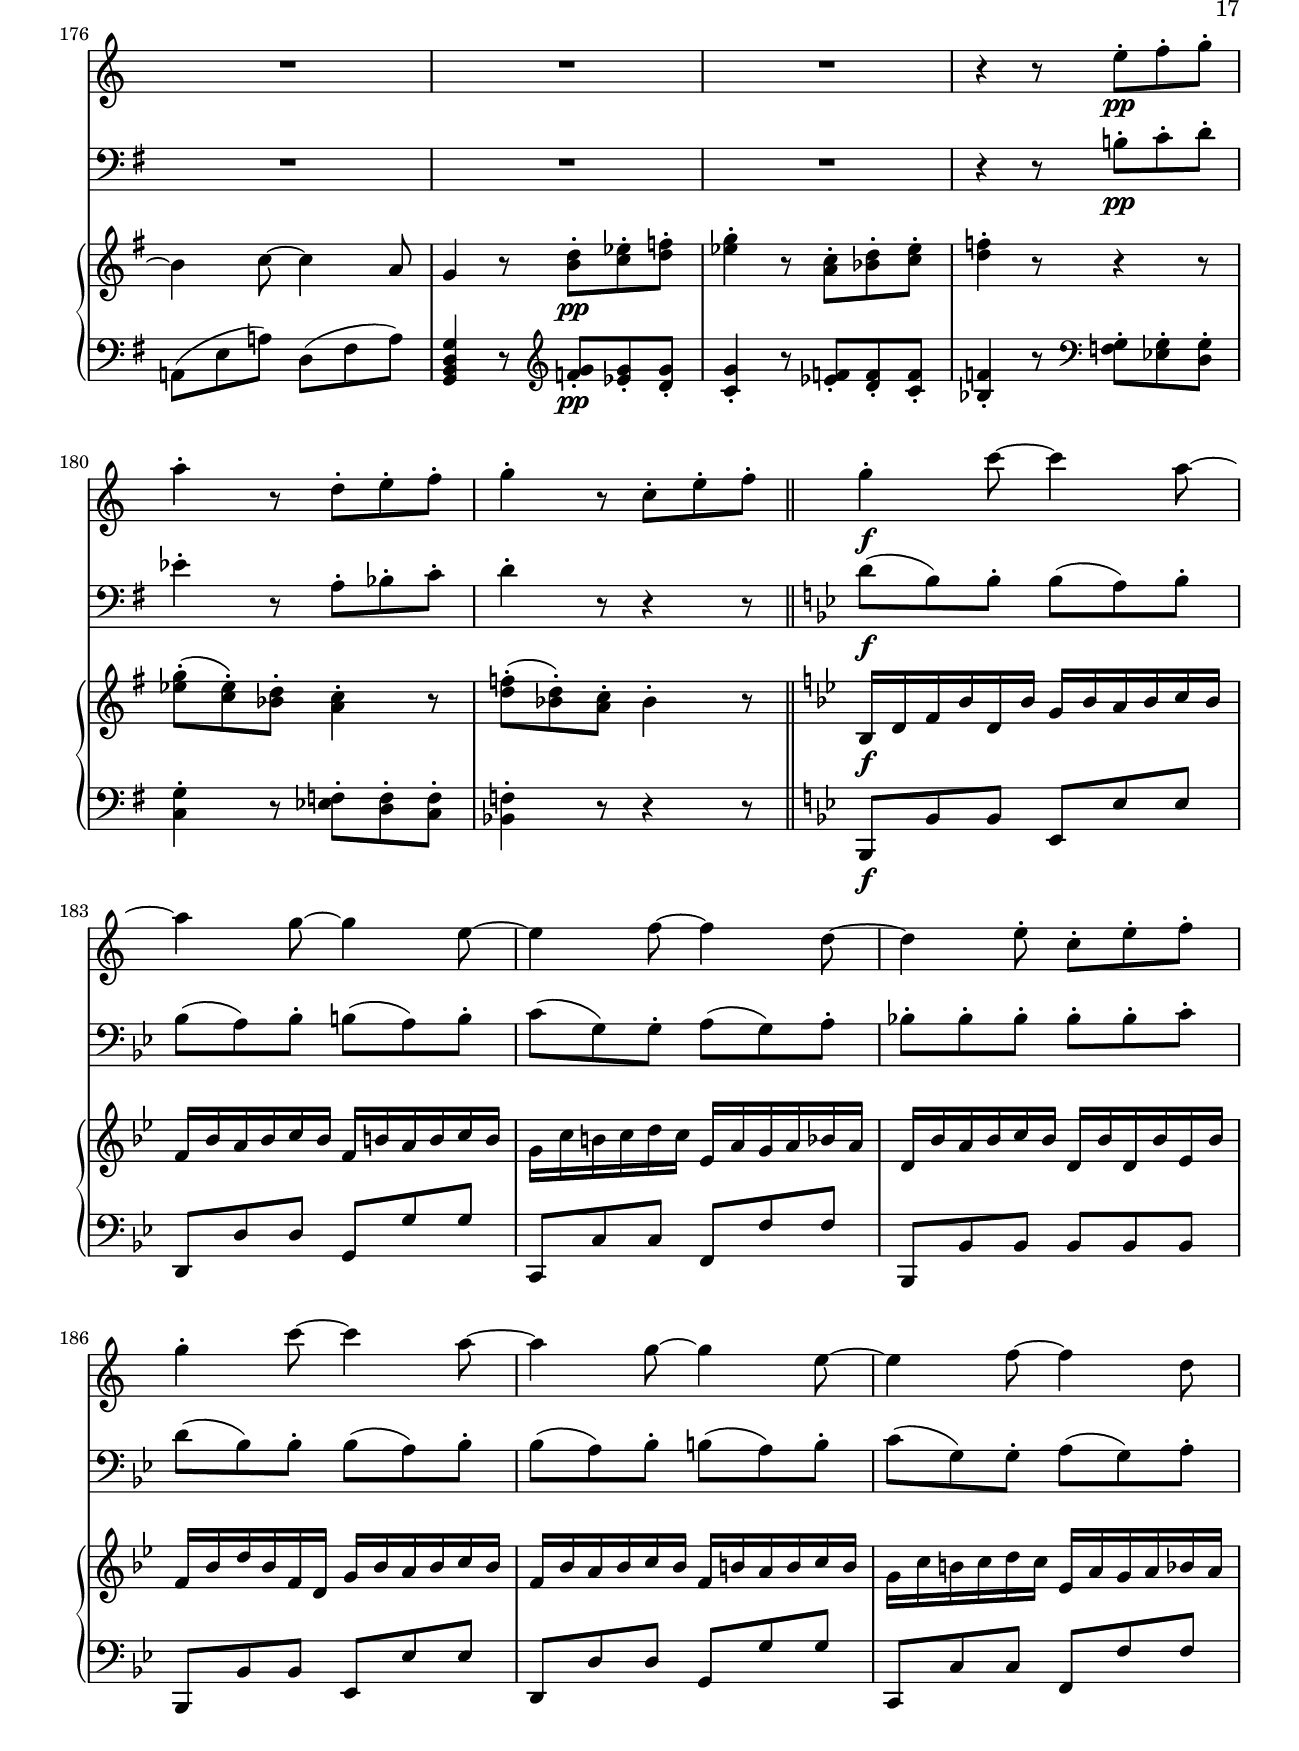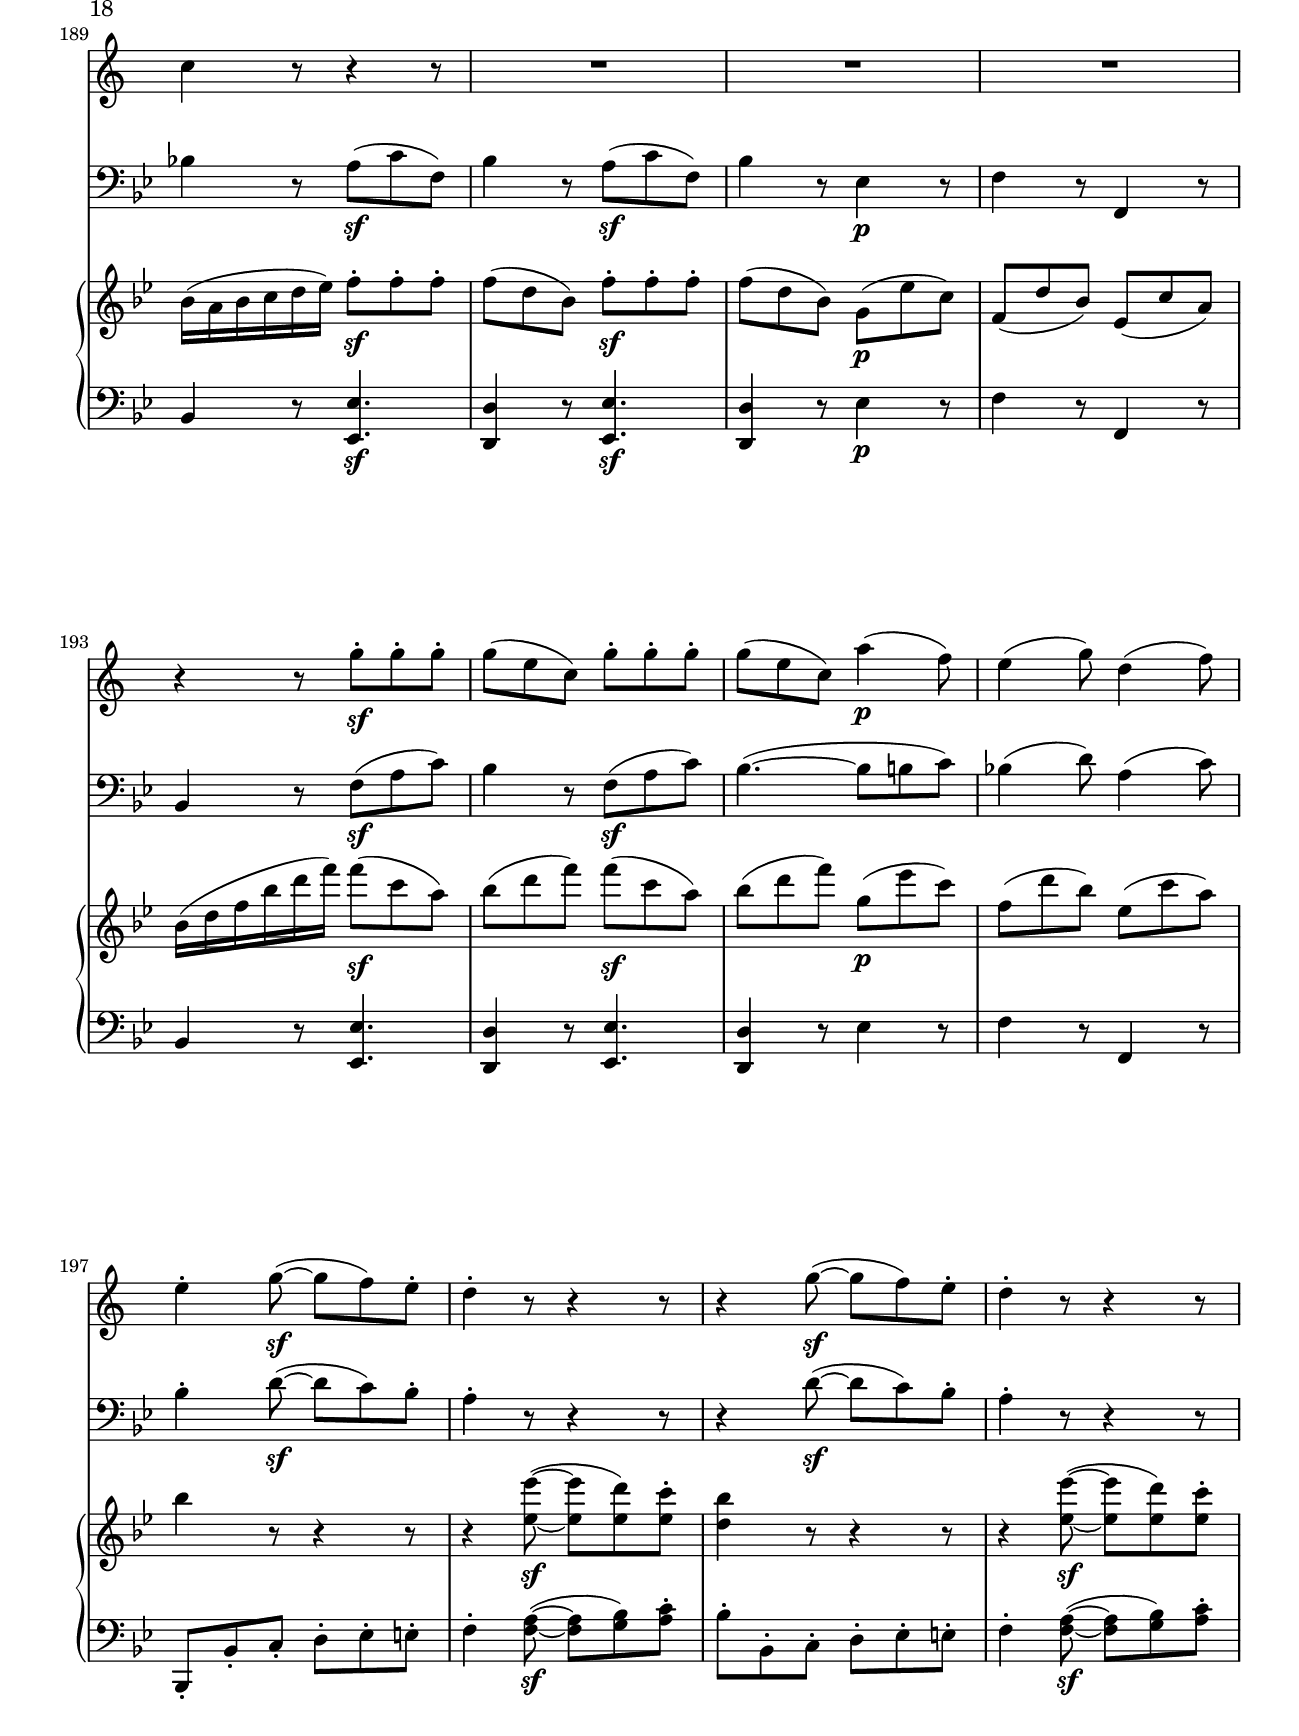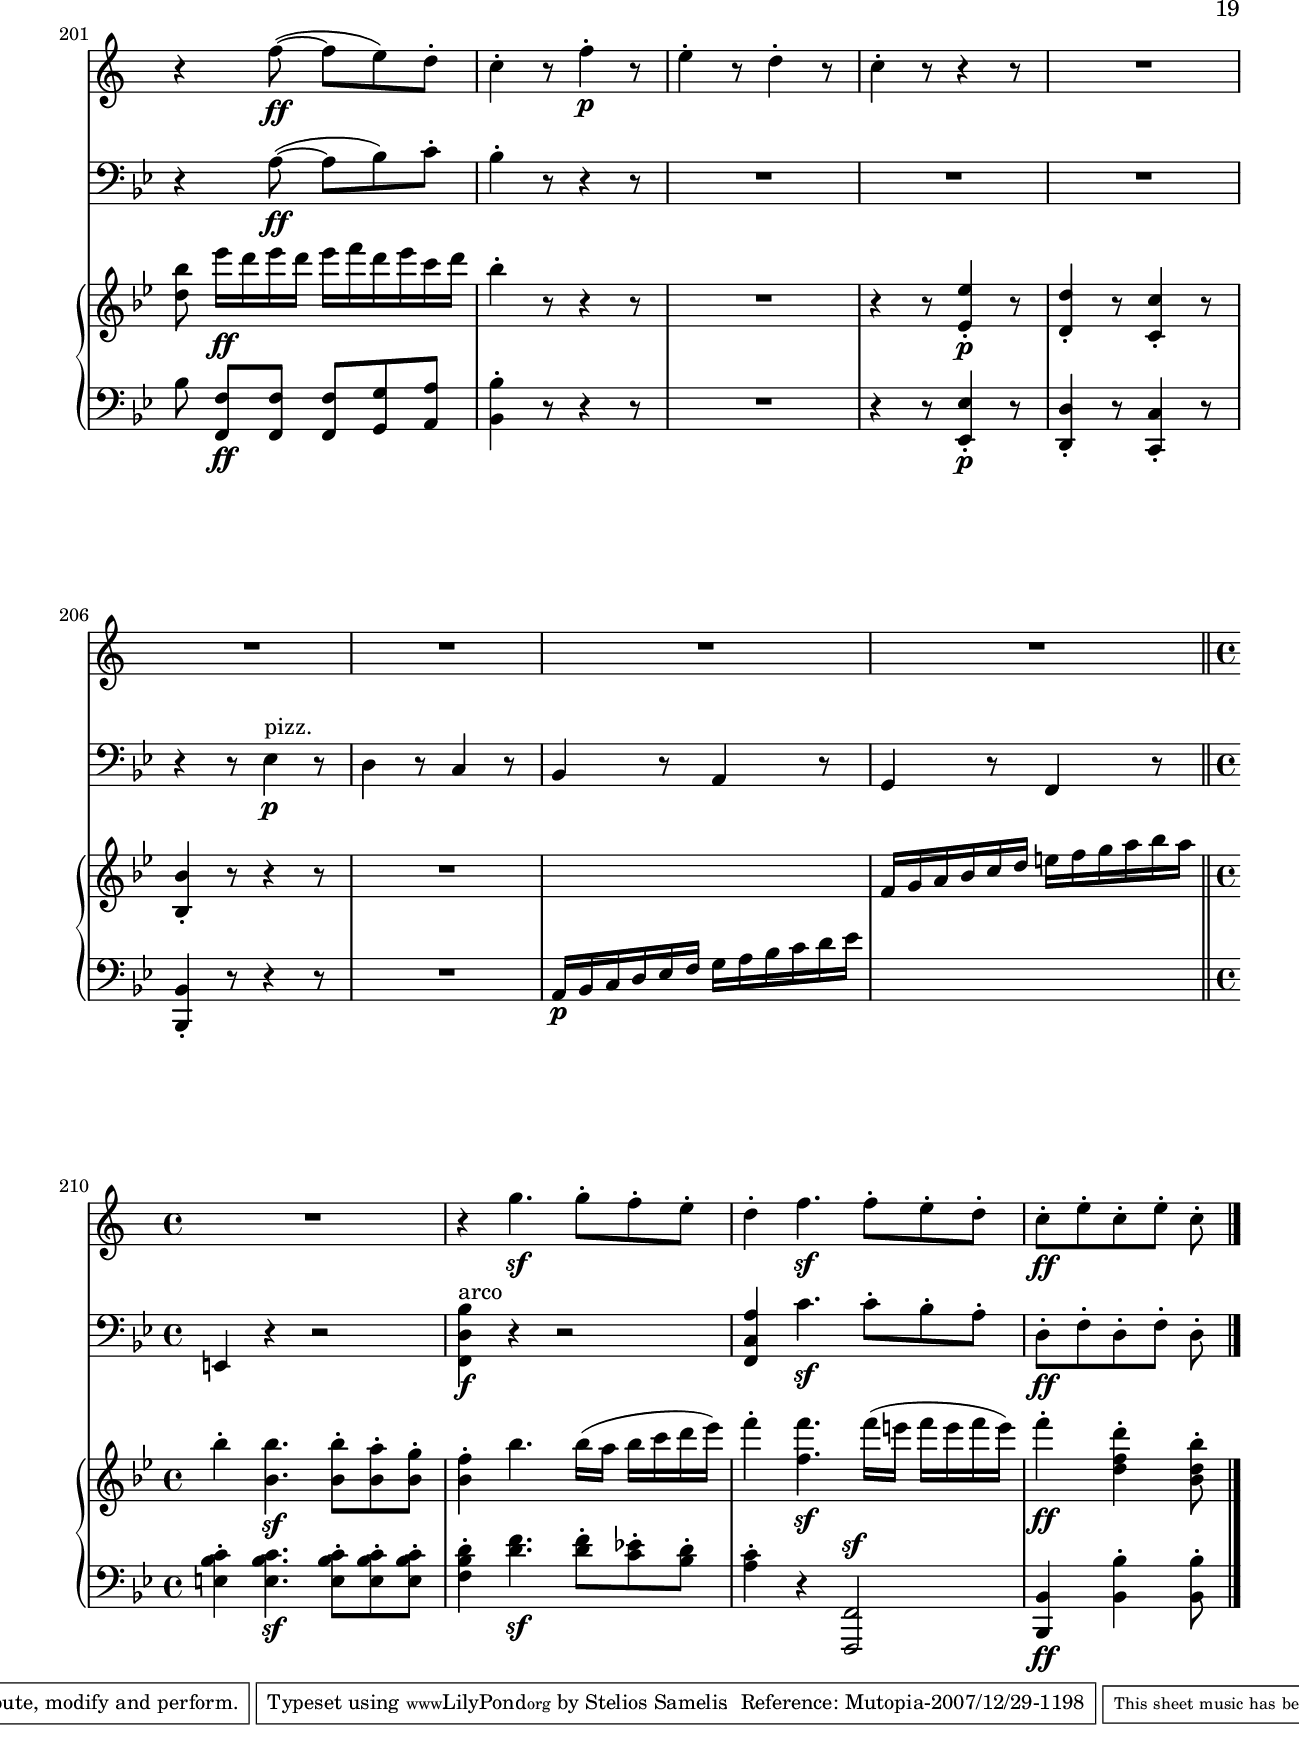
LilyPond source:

\version "2.10.3"

\version "2.10.3"

 clarinetto = {
 \set Staff.instrumentName =  "Clarinetto"
 \set Staff.midiInstrument = "clarinet"
 \clef treble
 \key c \major
 \time 4/4
 \once \override Score.MetronomeMark #'transparent = ##t
 \tempo 4 = 146
 \partial 8*3 r8^\markup { "Allegretto." }^\markup { \large "TEMA: Pria ch'io l'impegno." } r4
 R1 R1 R1 r2 r8 c''8\staccato[ e''\staccato f''\staccato] g''4\staccato c'''4.\sf d'''16( c''')
 b''8\staccato[ a''\staccato] g''4\staccato e''4.\sf g''8\staccato[ f''\staccato e''\staccato]
 d''8.( e''16) d''4\staccato r8 f''8\staccato[ e''\staccato d''\staccato]
 c''8.( d''16) c''4\staccato r2 R1 r2 r8 c''8\staccato b'\staccato c''\staccato d''\staccato[ g'\staccato]
 g''4.\sf f''8\staccato[ d''\staccato b'\staccato] c''8( e'') g'4\staccato r2 r4 g''4\p\staccato r a''\staccato
 r8 g''8( c''' g'' e''4) r4 r4 f''4\staccato r b''\staccato c'''4\staccato r4 r8 \bar "|."
 \break

 r8^\markup { \large "VAR. I." } r4 R1 R1 R1 R1 R1 R1 R1 R1 R1 R1 R1 R1 R1 R1 R1 r2 r8 \bar "|."
 \break

 s8^\markup { \large "VAR. II." } s4 \bar "" R1 R1 R1 R1
 c''4\pp( g'' a'' f'') g''( e'') f''8( e'' d'' e'') f''4( d'' b' g') c''4 r4 r2 \bar "||"
 \repeat volta 2 { R1 r2 r4 e''4( d'' g' d'' f'') e''8( f''_\markup { \italic "cresc." } e'' d'' c'' b' c'' d'')
 e''4( g'' a'' f'') g''\p( e'') f''8( e'' d'' e'') f''4\pp( d'' b' g') }
 \alternative { { c''4 r4 r2 } { c''4 r4 r8 } } \bar "|."
 \break

 c'''8\f\staccato_\markup { \italic "   con fuoco" }^\markup { \large "VAR. III." } c'''\staccato c'''\staccato
 c'''8\staccato g''\staccato c'''4.\sf a''8\staccato c'''4\sf~ c'''8 g''8\staccato c'''4\sf(~
 \times 2/3 { c'''8[ b'') a''\staccato] } \times 2/3 { g''8\staccato[ f''\staccato e''\staccato] }
 d''16( f'' a'' g'' f'' e'' d'' c'') b'( c'' d'' c'' b' a' g' f')
 e'16( g' f' e' f' g' a' b') c''( d'' e'' f'' g'' a'' bes'' b'') c'''4 r4 r2 R1
 R1 r2 r8 a''16\p( g'' f'' e'' d'' c'') b'8\staccato r8 r4 r8 c''16( b' c'' d'' e'' f'') g''8\staccato r8 r4 r2
 r8 a''16( g'' f'' e'' d'' c'') b'8\staccato r8 r4 r8 c''16( b' c'' d'' e'' f'')
 g''\staccato c''_\markup { \italic "cresc." }( d'' e'' f'' g'' a'' b'')
 c'''8\f\staccato g''\staccato c'''4.\sf a''8\staccato c'''4\sf~ c'''8 g''8\staccato c'''4\sf(~
 \times 2/3 { c'''8[ b'') a''\staccato] } \times 2/3 { g''8\staccato[ f''\staccato e''\staccato] }
 \times 2/3 { d''8[( e'') f''\staccato] } \times 2/3 { e''\staccato[ d''\staccato c''\staccato] }
 \times 2/3 { b'\staccato[ a'\staccato g'\staccato] } \times 2/3 { f'\staccato[ e'\staccato d'\staccato] }
 \times 2/3 { c'[ e' g'] } \times 2/3 { c''[ e'' g''] } c'''4 \bar "|."
 \break

 \key c \minor
 r4^\markup { "Minore." }^\markup { \large "VAR. IV." } R1 r4 g''4\p( f'' ees'' d'') r4 r2
 r4 f''4( ees'' d'' ees'') r4 r2 r4 g''4( f'' ees'') d''2\<( ees''4 g''\!~ g''2\> c''4\staccato) r4\!
 R1 r4 ees''4\<( d''\!\> ees''\!) R1 r4 fis''4\<( g''\!\> b' c''\!) r4 r2 r4 g''4( f''! ees'')
 d''2\<( ees''4 g''4\!~ g''2\>~ c''4\staccato\!) \bar "|."
 \break

 \key c \major
 r4^\markup { "Maggiore." }^\markup { \large "VAR. V." } c'''2\ff a''2 g''2( e''4\staccato) r4 R1
 R1 c'''2\ff a'' g''2( e''4\staccato) r4 R1
 R1 r4 g''2\sf g''4~ g''4 g''2\sf fis''16( g'' a'' g'') g''4 g''2\sf g''4~
 g''4 g''4.\sf c''8\staccato[ e''\staccato g''\staccato] c'''2\ff a''2 g''2( e''4\staccato) r4 R1 r2 r8 \bar "|."
 \break

 r8^\markup { "VAR. VI." } r4 r4 g''8\p( e'') r4 a''8( f'') r4 g''8( e'') r2 r4 e''8( f'') r4 cis''8( d'') r4 dis''8( e'') r2
 g''8( c''') r4 a''8( c''') r4 g''8( c''') r4 r2 r4 b'4\<( d'' f''\!) f''2\>( e''4) fis''8\!\p( g'') g''8( b') r4 r2
 r2 r4 a''8( g'') g''8( b') r4 r2 R1 r4 fis''8\p( g'') r4 gis''8( a'') r4 fis''8( g''!) r4 dis''8( e'')
 r4 b'4\<( d''! f''!\!) f''2\>( e''4\!) \bar "|."
 \break

 \key c \minor
 r4^\markup { "Minore." }^\markup { \large "VAR. VII." } r2 r4 c''8.\staccato c''16\staccato c'''1\fp
 r2 r4 g''8.\staccato g''16\staccato c''1\fp r2 r4 c''8.\staccato c''16\staccato
 c'''1\fp( g''4) r r g''8.\ff\staccato g''16\staccato c''4 r4 r2 r2 r4 b''8.\staccato b''16\staccato
 c'''2\sf( c''4) r4 r2 r4 b''8.\staccato b''16\staccato c'''2\sf( c''4) r4 r2 r4 c''8.\p c''16
 c'''1_\markup { \italic "cresc." } g''1\ff c''4 r4 r4 \bar "|."
 \break

 \key c \major
 r4^\markup { "Maggiore." }^\markup { \large "VAR. VIII." } R1 R1 R1 r2 r4 c''4\p
 c'''2._\markup { \italic "dolce" }( b''8 a'') g''2.( f''8 e'') d''2( g'') e''2( c''4) r4
 \repeat volta 2 { R1 r2 r4 a''8( g'') g''2.\<( b''4) c'''2(~ c'''8[ b'' c''' b''\!]) c'''2.\sf( b''8 a'')
 g''2.( f''8 e'') d''2\<( g''2\!\>) }
 \alternative { { c''4\! r4 r2 } { c''4 r4 r8 } } \bar "|."
 \break

 r8^\markup { \large "VAR. IX." } r4 R1 R1 R1 r2 r8 c''8\staccato[ e''\staccato f''\staccato]
 g''4\staccato c'''4.\sf c'''8\staccato[ b''\staccato a''\staccato]
 g''4\staccato e''4.\sf g''8\staccato[ f''\staccato e''\staccato] d''8.( e''16) d''4\staccato r8
 f''8\staccato[ e''\staccato d''\staccato] c''8.( d''16) c''4\staccato r8 c''8\staccato[ b'\staccato c''\staccato]
 d''4\staccato g''4.\sf f''8\staccato[ d''\staccato b'\staccato] c''8( e'') g'4\staccato
 r8 c''8\staccato[ b'\staccato c''\staccato] d''4\staccato g''4.\sf f''8\staccato[ d''\staccato b'\staccato]
 c''8( e'') g'4\staccato r8 c''8\staccato[ e''\staccato f''\staccato]
 g''4\staccato c'''4.\sf c'''8\staccato[ b''\staccato a''\staccato] g''4\staccato e''4.\sf
 g''8\staccato[ f''\staccato e''\staccato] d''8.( e''16) d''4\staccato r8 f''8\staccato[ e''\staccato d''\staccato]
 c''8.( d''16) c''4\staccato r2 R1 R1 R1 R1 R1 R1 R1^\fermata \bar "||"

 \time 6/8
 R2.^\markup { \large "Allegro" } R2. R2. R2. R2. R2. R2. R2. R2.
 r4 r8 e''8\pp\staccato[ f''\staccato g''\staccato] a''4\staccato r8 d''8\staccato[ e''\staccato f''\staccato]
 g''4\staccato r8 c''8\staccato e''\staccato f''\staccato] \bar "||"

 \key c \major
 g''4\f\staccato c'''8~ c'''4 a''8~ a''4 g''8~ g''4 e''8~ e''4 f''8~ f''4 d''8~ d''4 e''8\staccato
 c''8\staccato[ e''\staccato f''\staccato] g''4\staccato c'''8~ c'''4 a''8~ a''4 g''8~ g''4 e''8~ e''4 f''8~ f''4 d''8
 c''4 r8 r4 r8 R2. R2. R2. r4 r8 g''8\sf\staccato[ g''\staccato g''\staccato]
 g''8( e'' c'') g''\staccato g''\staccato g''\staccato g''( e'' c'') a''4\p( f''8) e''4( g''8) d''4( f''8)
 e''4\staccato g''8\sf(~ g'' f'') e''\staccato d''4\staccato r8 r4 r8
 r4 g''8\sf(~ g'' f'') e''\staccato d''4\staccato r8 r4 r8 r4 f''8\ff(~ f'' e'') d''\staccato
 c''4\staccato r8 f''4\p\staccato r8 e''4\staccato r8 d''4\staccato r8 c''4\staccato r8 r4 r8 R2. R2. R2. R2. R2.
 \bar "||" \time 4/4
 R1 r4 g''4.\sf g''8\staccato[ f''\staccato e''\staccato]
 d''4\staccato f''4.\sf f''8\staccato[ e''\staccato d''\staccato]
 c''8\ff\staccato[ e''\staccato c''\staccato e''\staccato] c''8\staccato \bar "|."
}

\version "2.10.3"

 violoncello = {
 \set Staff.instrumentName = "Violoncello"
 \set Staff.midiInstrument = "cello"
 \clef bass
 \key bes \major
 \time 4/4
 \partial 8*3 r8 r4
 d8\p\staccato bes\staccato f\staccato bes\staccato ees\staccato bes\staccato g\staccato bes\staccato
 d\staccato bes\staccato f\staccato bes\staccato d\staccato bes\staccato f\staccato bes\staccato
 ees\staccato a\staccato f\staccato a\staccato ees\staccato a\staccato f\staccato a\staccato
 d\staccato bes\staccato d\staccato bes\staccato d4 r r4 bes4 r4 ees' r4 bes r bes, r f, r f
 bes,4 <bes, f bes> <bes, f bes> r ees8\p\staccato f\staccato ees\staccato f\staccato
 ees8\staccato f\staccato ees\staccato f\staccato d f d f d f d f f4\staccato a\staccato c'\staccato r
 f4\staccato bes\staccato d'\staccato r r4 d'\p\staccato r ees'\staccato r8 d'8( f' d' bes4) r4
 r4 a4\staccato r ees'\staccato d'4\staccato <bes, f bes>4 <bes, f bes>8 \bar "|."
 \break

 r8 r4 R1 R1 R1 R1 R1 R1 R1 R1 R1 R1 R1 R1 R1 R1 R1 r2 r8 \bar "|."
 \break

 \clef tenor s8 s4 \bar "" bes4\pp( f'^\markup { "Solo." } g' ees') f'( d') ees'8( d' c' d') ees'4( c' a f)
 \clef bass bes4( a8) g\staccato f\staccato[ ees\staccato d\staccato c\staccato] d4( bes, ees c) d4( f2 bes4)
 a4( c'2 ees'4~ ees'8[ d' f' d'] bes8) r8 d'4( \bar "||"
 \repeat volta 2 { c'4 f c' ees') d'8( ees' d' c') bes2(~ bes4 a8 g)
 f2(~ f2_\markup { \italic "cresc." }~ f8)[ f( g a)] bes4( d' ees' c') d'4\p( bes2) f4(~ f4\pp ees2 c4) }
 \alternative { { d8\staccato bes\staccato f\staccato d\staccato bes,4\staccato d'4 }
 { d8\staccato bes\staccato f\staccato d\staccato bes,8\staccato } } \bar "|."
 \break

 r8 r4 R1 R1 R1 \clef tenor r2 r8 bes'8\f\staccato_\markup { \italic "   con fuoco" } bes'\staccato bes'\staccato
 bes'8\staccato f'\staccato bes'4.\sf g'8\staccato bes'4\sf~ bes'8 f'8\staccato bes'4\sf(~
 \times 2/3 { bes'8[ a') g'\staccato] } \times 2/3 { f'8\staccato[ ees'\staccato d'\staccato] }
 \times 2/3 { c'8[( d') ees'\staccato] } \times 2/3 { d'\staccato[ c'\staccato bes\staccato] }
 \times 2/3 { a\staccato[ g\staccato f\staccato] } \times 2/3 { ees\staccato[ d\staccato c\staccato] }
 \times 2/3 { bes,\staccato[ d\staccato ees\staccato] } \times 2/3 { f\staccato[ g\staccato a\staccato] }
 bes8\staccato r8 r4 r8 g'16\p( f' ees' d' c' bes) a8\staccato r8 r4
 r8 bes16( a bes c' d' ees') f'8\staccato g'16( f' ees' d' c' bes) a8\staccato r8 r4 r8 bes16( a bes c' d' ees')
 f'8\staccato r8 r4 r2 bes16\f d' f' d' f'\sf d' f' d' bes ees' g' ees' g'\sf ees' g' ees'
 \times 2/3 { d'8\staccato[ bes\staccato c'\staccato] } \times 2/3 { d'\staccato[ ees'\staccato f'\staccato] }
 \times 2/3 { g'[( f') ees'\staccato] } \times 2/3 { d'\staccato[ c'\staccato bes\staccato] }
 \clef bass \times 2/3 { a8[( bes) c'\staccato] } \times 2/3 { bes\staccato[ a\staccato g\staccato] }
 \times 2/3 { f\staccato[ ees\staccato d\staccato] } \times 2/3 { c\staccato[ bes,\staccato a,\staccato] }
 bes,4 r r \bar "|." \break

 \key bes \minor
 r4 R1 r4 des'4\p( c' bes a) r4 r2 r4 c'4( bes a bes) r4 r2 r4 des'4( c' bes) bes2.\< a4\!( c'4\> a bes\staccato) r4\!
 R1 r4 des'4\<( c'\!\> des'\!) R1 r4 e'4\<( f'\!\> a bes\!) r4 r2 r4 des'4( c' bes)
 bes2.\< a4\!( c'4\> a bes4\staccato\!) \bar "|." \break

 \key bes \major
 r4 <bes, f d'>2\ff <bes, g ees'>2 <bes, f d'>2( bes4\staccato) r4 R1
 R1 <bes, f d'>2\ff <bes, g ees'>2 <bes, f d'>2( bes4\staccato) r4 R1
 R1 a4.\sf( c'8) a4.\sf( c'8) bes4.\sf( d'8) bes4.\sf( d'8) a4.\sf( c'8) a4.\sf( c'8)
 bes4.\sf( d'8) bes4 r4 <bes, f d'>2\ff <bes, g ees'>2 <bes, f d'>2( bes4\staccato) r4 R1 r2 r8 \bar "|."
 \break

 r8 r4 r4 d'8\p( bes) r4 ees'8( bes) r4 d'8( bes) r2 r4 b8( c') r4 gis8( a) r4 bes!4 r2
 d'8( bes) r4 ees'8( bes) r4 d'8( bes) r4 r2 r4 f4\<( a c'\!) c'2\>( bes4) r4\! r4 e'8\p( f') f'( a) r4
 R1 r4 g'8( f') f'( a) r4 R1 r4 cis'8\p( d') r4 d'8( ees') r4 cis'8( d') r4 a8( bes)
 r4 f4\<( a c'!\!) c'2\>( bes4\!) \bar "|."
 \break

 \key bes \minor
 bes,8.\ff\staccato bes,16\staccato bes1\fp r2 r4 bes,8.\staccato bes,16\staccato f1\fp
 r2 r4 bes,8.\staccato bes,16\staccato bes1\fp r2 r4 bes8.\staccato bes16\staccato
 f2. f8.\ff\staccato f16\staccato bes,4 r r bes,8.\staccato bes,16 a,2\sf( ees2 des4)
 r4 r bes,8.\staccato bes,16\staccato a,2\sf( ees des4) r4 r4 bes,8.\staccato bes,16\staccato
 bes1\fp~ bes1_\markup { \italic "cresc." } f1\ff bes,4 r r \bar "|."
 \break

 \key bes \major
 \clef tenor f'4\p_\markup { \italic "   dolce" } bes'2.( a'8 g') f'2.( ees'8 d') c'2( f')
 d'2( bes4) r4 R1 R1 R1 r2 r4 g'8( f')
 \repeat volta 2 { f'2.\<( a'4\!) bes'2\>(~ bes'8[ a' g' f'\!]) f'1\<~ f'4 g'8( a' bes'[ a' bes' a'\!])
 bes'2.\sf( a'8 g') f'2.( ees'8 d') c'2\<( f'2\!\>) }
 \alternative { { bes4\! r4 r4 g'8( f') } { bes4 r4 r8 } } \bar "|."
 \break

 r8 r4 R1 R1 R1 R1 r8 bes8\staccato[ d'\staccato ees'\staccato] f'4\staccato bes'4\sf~ bes'8
 bes'8\staccato[ a'\staccato g'\staccato] f'4\staccato f'4\sf~ f'8 f'8\staccato[ ees'\staccato d'\staccato]
 c'4\staccato f'4\sf~ f'8 ees'8\staccato[ d'\staccato c'\staccato] bes8.( c'16) bes4\staccato
 r8 bes8\staccato[ a\staccato bes\staccato] c'4\staccato f'4\sf~ f'8 f'8\staccato[ d'\staccato bes\staccato]
 f8\staccato[ d\staccato] bes,4\staccato r8 bes8\staccato[ a\staccato bes\staccato] c'4\staccato
 f'4\sf~ f'8 f'8\staccato[ d'\staccato bes\staccato] f8\staccato[ d\staccato] bes,4\staccato
 r8 bes8\staccato[ d'\staccato ees'\staccato] f'4\staccato bes'4\sf~ bes'8
 bes'8\staccato[ a'\staccato g'\staccato] f'4\staccato bes'4\sf~ bes'8
 bes'8\staccato[ a'\staccato g'\staccato] f'\staccato[ g'\staccato f'\staccato ees'\staccato]
 d'4\staccato bes8.( c'16) bes4 r4 R1 R1 R1 R1 R1
 R1 R1^\fermata \bar "||"

 \key g \major
 \clef bass
 \time 6/8
 R2. R2. R2. R2. R2. R2. R2. R2. R2. r4 r8 b!8\pp\staccato[ c'\staccato d'\staccato]
 ees'4\staccato r8 a8\staccato[ bes\staccato c'\staccato] d'4\staccato r8 r4 r8 \bar "||"

 \key bes \major
 d'8\f[( bes) bes\staccato] bes[( a) bes\staccato] bes([ a) bes\staccato] b[( a) b\staccato]
 c'8[( g) g\staccato] a[( g) a\staccato]
 bes!\staccato bes\staccato bes\staccato bes\staccato bes\staccato c'\staccato
 d'8[( bes) bes\staccato] bes[( a) bes\staccato] bes([ a) bes\staccato] b[( a) b\staccato]
 c'8[( g) g\staccato] a[( g) a\staccato] bes!4 r8 a8\sf([ c' f]) bes4 r8 a8\sf([ c' f]) bes4 r8 ees4\p r8
 f4 r8 f,4 r8 bes,4 r8 f8\sf( a c') bes4 r8 f8\sf( a c') bes4.(~ bes8 b c') bes!4( d'8) a4( c'8)
 bes4\staccato d'8\sf(~ d'8 c') bes\staccato a4\staccato r8 r4 r8
 r4 d'8\sf(~ d' c') bes\staccato a4\staccato r8 r4 r8 r4 a8\ff(~ a bes) c'\staccato bes4\staccato r8 r4 r8 R2.
 R2. R2. r4 r8 ees4\p^\markup { "pizz." } r8 d4 r8 c4 r8 bes,4 r8 a,4 r8 g,4 r8 f,4 r8 \bar "||"
 \time 4/4
 e,4 r4 r2 <f, d bes>4\f^\markup { "arco" } r4 r2 <f, c a>4 c'4.\sf c'8\staccato[ bes\staccato a\staccato]
 d8\ff\staccato[ f\staccato d\staccato f\staccato] d8\staccato \bar "|."
}

\version "2.10.3"

 pianoone = {
 \set Staff.instrumentName = \markup { \column { " " " " " " " " " " "PIANO" } }
 \set Staff.midiInstrument = "acoustic grand"
 \clef treble
 \key bes \major
 \time 4/4
 \partial 8*3 bes'8\staccato[ d''\staccato ees''\staccato] f''4\staccato bes''4.\sf c'''16( bes'')
 a''8\staccato g''\staccato f''4\staccato d''4.\sf f''8\staccato[ ees''\staccato d''\staccato]
 c''8.( d''16) c''4\staccato r8 ees''8\staccato[ d''\staccato c''\staccato] bes'8.( c''16) bes'4 r2
 r8 <bes d'> <d' f'> <bes d'> r <bes ees'> <ees' g'> <bes ees'> r8 <bes d'> <d' f'> <bes d'> r <bes ees'> <ees' g'> <bes ees'>
 r8 <a ees'> <ees' f'> <a ees'> r <a ees'> <ees' f'> <a ees'>
 <bes d'> <d' f'> <bes d'> <d' f'> <bes d'> bes'8\staccato[ a'\staccato bes'\staccato]
 c''8\staccato f'\staccato f''4.\sf ees''8\staccato c''\staccato a'\staccato bes'8( d'') f'4 r2
 <f a ees'>8 f' <f a ees'> f' <f a ees'> f' <f a ees'> f' <f bes d'> f' <f bes d'> f' r8 bes'8\staccato[ d''\staccato ees''\staccato]
 f''4\staccato bes''4.\sf c'''16( bes'') a''8\staccato g''\staccato f''4\staccato d''4.\sf f''8\staccato[ ees''\staccato d''\staccato]
 c''8.( d''16) c''4 r8 ees''8\staccato[ d''\staccato c''\staccato] bes'8.( c''16) <d' bes'>4 r8 \bar "|."
 \break

 s8 s4 s4 r4 ees'16( g' a' bes') r4 d''16( f'' a'' bes'' d'''\f\staccato) c'''\>\staccato bes''\staccato a''\staccato
 g''\staccato f''\staccato ees''\staccato d''\staccato c''\staccato bes'\staccato a'\staccato g'\!\staccato
 f'16\staccato ees'\staccato d'\staccato c'\staccato bes\p\staccato[ a\staccato \clef bass g\staccato f\staccato]
 e( f g a bes c' d' e') \clef treble \times 2/3 { e'8([ f' fis']) } \times 2/3 { g'([ aes' a']) } bes'8 s8 s4
 s4 r4 ees'16( g' a' bes') r4 d''16( f'' a'' bes'' d'''\f\staccato) c'''\>\staccato bes''\staccato a''\staccato
 g''\staccato f''\staccato ees''\staccato d''\staccato c''\staccato bes'\staccato a'\staccato g'\!\staccato
 f'16\staccato ees'\staccato d'\staccato c'\staccato bes\p\staccato[ a\staccato \clef bass g\staccato f\staccato]
 e16( f g a bes c' cis' d') \clef treble \times 2/3 { ees'!8([ e' f']) } \times 2/3 { fis'8([ g' a]) } bes8\staccato r8 r4
 r2 r8 f'8 f'8.^\trill([ e'32 f']) bes'8.([ f'16 d''8. f'16]) f''8 r8 r4 r2 r16 f''16( e'' f'' g'' f'' e'' f'')
 bes''16( f'' e'' f'' d''' f'' e'' f'' f'''8\staccato) f'''\sf([ e''' f'''])
 d'''8\staccato d'''\sf([ cis''' d''']) bes''8\staccato f''16\sf[ bes''] e''16 bes'' f'' bes''
 d''16 bes'' ees''! bes'' f''_\markup { \italic "cresc." } bes'' ees'' bes'' d'' bes'' c'' bes'' bes' bes'' aes' bes''
 g'16\f aes' bes' c'' d'' ees'' f'' g'' a' bes' c'' d'' ees'' f'' g'' a'' bes''16 f'' f''' d''' bes'' f'' f''' d''' bes''8 \bar "|."
 \break

 s8 s4 \bar "" R1 R1 R1 R1 R1 R1 R1 R1 \bar "||"
 \repeat volta 2 { R1 R1 R1 R1 R1 R1 R1 }
 \alternative { { R1 } { r2 r8 } } \bar "|."
 \break

 r8 r4 r16 bes16\f d' f' bes' f' d' bes r bes ees' g' bes' g' ees' bes
 r16 bes d' f' bes' f' d' bes bes' f' d' bes bes' f' d' bes r f c' ees' f' ees' c' f r f a ees' f' ees' a f
 r16 f bes d' f' d' bes f f' d' bes f f' d' bes f r16 bes d' f' bes' f' d' bes r bes ees' g' bes' g' ees' bes
 r16 bes d' f' bes' f' d' bes bes' f' d' bes bes' f' d' bes
 r4 <ees' ees''>4.\sf <f' f''>8\staccato[ <g' g''>\staccato <a' a''>\staccato]
 <bes' bes''>4\staccato <bes bes'>\staccato r2
 ees'8\p( f' c' f' f f' ees' f') d'( f' bes f' f f' d' f') ees'( f' c' f' f f' ees' f')
 \new Voice { \stemUp d'8^([ f' bes d'] \change Staff = "four" f8[ bes d f]) }
 bes4.\ff d'8 ees'4. g'8 <bes bes'>4
 \times 2/3 { f'8\staccato[ g'\staccato a'\staccato] } \times 2/3 { bes'[( a') g'\staccato] }
 \times 2/3 { f'\staccato[ ees'\staccato d'\staccato] }
 c'4 <ees'' ees'''>4.\sf <c'' c'''>8[ <f'' f'''> <f'' f'''>] r4 <bes' bes''>4 r4 \bar "|."
 \break

 \key bes \minor
 bes8.\p^\markup { "Minore." }( des'16) <bes des' f'>2( <a c' ees' ges'> <bes des' f'>4\staccato) r4 r2
 <a c'>2\<( <g bes des'>\!\> <a c'>4\staccato\!) r4 r2
 <bes des' f'>2\<( <a c' ees'! ges'!>\!\> <bes des' f'>4\staccato\!) r4 r2
 \clef bass << { <bes c'>2( <bes des'>4 <f a>) <f a>2( <f bes>4\staccato) } \\ { ges4\< g f <c ees>\! <c ees>2\>( des4\!) } >> r4
 <des ges! bes des'>2\pp <des aes! c' des'!> <des ges bes des'>4\staccato r r2
 <des bes des'>2\<( <e bes e'>\!\> <f a f'>4\staccato) r4\! r2 \clef treble <bes des' f'>2\<( <a c' ees'! ges'>\!\>
 <bes des' f'>4\staccato\!) r4 r2
 \clef bass << { <bes c'>2( <bes des'>4 <f a>) <f a>2( <f bes>4\staccato) } \\ { ges4\< g f <c ees>\! <c ees>2\>( des4\!) } >>
 \bar "|."
 \break

 \clef treble
 \key bes \major
 s4^\markup { "Maggiore." } s2 bes8\staccato^\sf c'16( d' ees' f' g' a')
 bes'8\sf\staccato c''16( d'' ees'' f'' g'' a'') bes''8\sf\staccato bes''16( a'' bes'' c''' d''' ees''')
 f'''4\p( ees''' c''' a'') \break bes''16 d''' bes'' f'' d'' bes' f' d'
 \new Voice { \stemUp bes16[ d' bes \change Staff = "four" f] d[ f ees c] } s2
 bes8\staccato^\sf c'16( d' ees' f' g' a') bes'8\sf\staccato c''16( d'' ees'' f'' g'' a'')
 bes''8\sf\staccato bes''16( a'' bes'' c''' d''' ees''')
 f'''4\p( ees''' c''' a''^\markup { \translate #(cons 3 -1) { \musicglyph #"scripts.turn" } }) c'''2( bes''4) s4
 s2 f'8\sf g'16( a' bes' c'' d'' ees'') f''8\sf\staccato g''16( a'' bes'' c''' d''' ees''')
 f'''8\sf\staccato ees'''16( d''' c''' bes'' a'' g'') f''8\sf\staccato ees''16( d'' c'' bes' a' g') s2 s1
 s2 bes8\staccato c'16( d' ees' f' g' a') bes'8\staccato c''16( d'' ees'' f'' g'' a'')
 bes''8\staccato bes''16( a'' bes'' c''' d''' ees''')
 f'''4\p( ees''' c''' a''^\markup { \translate #(cons 3 -1) { \musicglyph #"scripts.turn" } }) c'''2( bes''8\staccato) \bar "|."
 \break

 bes'16\p( c'')
 \times 2/3 { d''8\staccato[ ees''\staccato e''\staccato] } f''8( bes'') r4 g''8( bes'') r4
 f''8( bes'') r4 bes''8[( d''') d'''( f''')] f'''8( ees''') r4 b''8( c''') r4 cis'''8([ d''']) a''([ bes''!]) e''([ f'']) cis''([ d''])
 r4 <d' f'>8( <bes bes'>) r4 <ees' g'>8( <bes bes'>) r4 <d' f'>8( <bes bes'>) bes''8[( d''') d'''( f''')]
 f'''8[( ees''') ees'''( c''')] c'''[( a'') a''( f'')]
 \times 2/3 { f''8([ g'' e'']) } \times 2/3 { f''8\staccato[ g''\staccato a''\staccato] } bes''4 r4
 r2 \clef bass r4 e8\p( f) f8( bes,) r4 r2 r2 r4 g8( f) f( bes,) r4 r \clef treble a''8( bes'') a''8( bes'') r4 a''8( bes'') r4
 a''8( bes'') r4 a''8[( bes'') cis'''( d''')] f'''8[( ees''') ees'''( c'''!)] c'''[( a'') a''( f'')]
 \times 2/3 { f''8([ g'' e'']) } \times 2/3 { f''8\staccato[ g''\staccato a''\staccato] } bes''4 \bar "|."
 \break

 \key bes \minor
 r4^\markup { "Minore." } r4 <f' bes' des''>8.\p\staccato <f' bes' des''>16\staccato
 <ges' bes' ees''>8.\staccato <ges' bes' ees''>16\staccato <ees' bes' c''>8.\staccato <ees' bes' c''>16\staccato
 <f' bes' des''>4\staccato <des' bes'>8.\staccato <des' bes'>16\staccato
 <f' des''>8.\staccato <f' des''>16\staccato <des' bes'>8.\staccato <des' bes'>16\staccato
 <c' a'>4\staccato <a' c''>8.\staccato <a' c''>16\staccato <a' f''>8.\staccato <a' f''>16\staccato
 <c'' ees''>8.\staccato <c'' ees''>16\staccato <bes' des''>4\staccato <bes' des''>8. <bes' des''>16
 <des'' f''>8. <des'' f''>16 <des'' bes''>8. <des'' bes''>16
 <f'' des'''>4 <f'' bes'' des'''>8. <f'' bes'' des'''>16 <ges'' bes'' ees'''>8. <ges'' bes'' ees'''>16
 <ees'' bes'' c'''>8. <ees'' bes'' c'''>16 <f'' bes'' des'''>8. <f'' bes'' des'''>16
 <des'' f'' bes''>8._\markup { \italic "cresc." } <des'' f'' bes''>16 <bes' des'' f''>8. <bes' des'' f''>16
 <bes' des'' e''>8. <bes' des'' e''>16 <f' f''>8.\ff <f' f''>16 <bes' bes''>8. <bes' bes''>16 <des'' des'''>8. <des'' des'''>16
 <f'' f'''>8. <f'' f'''>16 <bes' bes''>4 <bes' des'' f'' bes''> <bes' des'' f'' bes''> <des'' f''>8. <des'' f''>16
 <ees'' ges''>4\sf <ees'' ges''>8. <ees'' ges''>16 <a' c''>4 <a' c''>8. <a' c''>16
 <bes' des''>4\sf <bes' des''>8. <bes' des''>16 <des'' f''>4 <des'' f''>8. <des'' f''>16
 <ees'' ges''>4\sf <ees'' ges''>8. <ees'' ges''>16 <a' c''>4 <a' c''>8. <a' c''>16
 <bes' des''>4\sf <bes' des''>8. <bes' des''>16 <des'' f''>8. <des'' f''>16 <d'' f''>8. <d'' f''>16
 <f'' aes''!>4\fp^\markup { "tenute" } <f'' aes''>8._\markup { \italic "cresc." } <f'' aes''>16
 <f'' ges''>4 <ees'' ges''>8. <ees'' ges''>16
 <ees'' f''>4 <des''! f''>8. <des'' f''>16 <bes' des'' e''>4 <bes' des'' e''>8. <bes' des'' e''>16
 <f' f''>8.\ff\staccato <f' f''>16\staccato <bes' bes''>8.\staccato <bes' bes''>16\staccato
 <des'' des'''>8.\staccato <des'' des'''>16\staccato <f'' f'''>8.\staccato <f'' f'''>16\staccato
 bes''4 <bes' des'' f'' bes''> <bes' des'' f'' bes''> \bar "|."
 \break

 \key bes \major
 \override TupletBracket #'transparent = ##t
 r4 \times 2/3 { r8 <bes d' f'>8\p[ <bes d' f'>] } \times 2/3 { r8 <bes d' f'>[ <bes d' f'>] } \times 2/3 { r8 <bes d' f'>[ <bes d' f'>] }
 \times 2/3 { r8 <bes d' f'>[ <bes d' f'>] } \override TupletNumber #'transparent = ##t
 \times 2/3 { r8 <bes d' f'>[ <bes d' f'>] } \times 2/3 { r8 <bes d' f'>[ <bes d' f'>] } \times 2/3 { r8 <bes d' f'>[ <bes d' f'>] }
 \times 2/3 { r8 <bes d' g'>[ <bes d' g'>] } \times 2/3 { r8 <bes c' g'>[ <bes c' g'>] } \times 2/3 { r8 <bes c' g'>[ <bes c' g'>] }
 \times 2/3 { r8 <a c' f'>[ <a c' f'>] } \times 2/3 { r8 <a c' f'>[ <a c' f'>] } \times 2/3 { r8 <a c' d'>[ <a c' d'>] }
 \times 2/3 { r8 <a c' d'>[ <a c' d'>] } \times 2/3 { r8 <g bes d'>[ <g bes d'>] } \times 2/3 { r8 <g bes d'>[ <g bes d'>] }
 \clef bass \times 2/3 { r8 <g bes c'>[ <g bes c'>] } \times 2/3 { r8 <e bes c'>[ <e bes c'>] }
 \times 2/3 { r8 <f bes c'>[ <f bes c'>] } \times 2/3 { r8 <g bes c'>[ <g bes c'>] }
 \times 2/3 { r8 <f a c'>\<[ <f a c'>] } \times 2/3 { r8 <f bes ees'!> <f bes ees'>] } \times 2/3 { r8 <f c' f'>[ <f c' f'>] }
 \times 2/3 { r8 <f bes d'>[ <f bes d'>] } \times 2/3 { r8 <g bes c'>[ <g bes c'>] } \times 2/3 { r8 <g bes c'>[ <g bes c'>] }
 \times 2/3 { r8 <f bes c'>[ <f bes c'>] } \times 2/3 { r8 <ees! a c'>[ <ees a c'>] }
 \times 2/3 { r8 <d f bes>[ <d f bes>] } \times 2/3 { r8 <d f bes>[ <d f bes>\!] }
 \times 2/3 { r8\> d[ f] } \times 2/3 { bes[ d' f'\!] }
 \repeat volta 2 { \times 2/3 { r8 <f a c' f'>\<[ <f a c' f'>] } \times 2/3 { r8 <f a c' f'>[ <f a c' f'>] }
 \times 2/3 { r8 <f a c' f'>[ <f a c' f'>] } \times 2/3 { r8 <f a c' f'>[ <f a c' f'>] } \times 2/3 { r8 <f bes d' f'>[ <f bes d' f'>] }
 \times 2/3 { r8 <f bes d' f'>[ <f bes d' f'>] } \times 2/3 { r8 <f bes d' f'>[ <f bes d' f'>] } \times 2/3 { r8 <f bes d' f'>[ <f bes d' f'>] }
 \times 2/3 { r8 <f a c' ees' f'>[ <f a c' ees' f'>] } \times 2/3 { r8 <f a c' ees' f'>[ <f a c' ees' f'>] }
 \times 2/3 { r8 <f a c' ees' f'>[ <f a c' ees' f'>] } \times 2/3 { r8 <f a c' ees' f'>[ <f a c' ees' f'>] }
 \times 2/3 { r8 <f bes d' f'>[ <f bes d' f'>] } \times 2/3 { r8 <f bes d' f'>[ <f bes d' f'>] } \times 2/3 { r8 <f bes d' f'>[ <f bes d' f'>] }
 \times 2/3 { r8 <f bes d' f'>[ <f bes d' f'>\!] }
 \clef treble \times 2/3 { r8 <bes d' f'>\sf[ <bes d' f'>] } \times 2/3 { r8 <bes d' f'>[ <bes d' f'>] }
 \times 2/3 { r8 <bes d' f'>[ <bes d' f'>] } \times 2/3 { r8 <bes d' f'>[ <bes d' f'>] } \times 2/3 { r8 <bes d' f'>[ <bes d' f'>] }
 \times 2/3 { r8 <bes d' f'>[ <bes d' f'>] } \times 2/3 { r8 <bes d' f'>[ <bes d' f'>] } \times 2/3 { r8 <bes d' g'>[ <bes d' g'>] }
 \times 2/3 { r8 <bes c' g'>\<[ <bes c' g'>] } \times 2/3 { r8 <bes c' g'>[ <bes c' g'>\!] }
 \times 2/3 { r8 <a c' f'>\>[ <a c' f'>] } \times 2/3 { r8 <a c' f'>[ <a c' f'>\!] } }
 \alternative { { \times 2/3 { r8 <bes d' f'>[ <bes d' f'>] } \times 2/3 { r8 <bes d' f'>[ <bes d' f'>] } s4 \times 2/3 { bes8[ d' f'] } }
 { \times 2/3 { r8 <bes d' f'>[ <bes d' f'>] } \times 2/3 { r8 <bes d' f'>[ <bes d' f'>] } r8 } }
 \break

 <bes bes'>8\staccato[ <d' d''>\staccato <ees' ees''>\staccato]
 <f' f''>4\staccato <bes' bes''>4.\sf <bes' bes''>8\staccato[ <a' a''>\staccato <g' g''>\staccato]
 <f' f''>4\staccato <d' d''>4.\sf <f' f''>8\staccato[ <ees' ees''>\staccato <d' d''>\staccato]
 <c' c''>8.( <d' d''>16) <c' c''>4\staccato r8 <ees' ees''>8\staccato[ <d' d''>\staccato <c' c''>\staccato]
 <bes bes'>8.( <c' c''>16) <bes bes'>4\staccato r2 bes''1~ \startTrillSpan bes''1~ bes''1~
 \afterGrace bes''1 { a''16[ \stopTrillSpan bes''] } f''1~ \startTrillSpan f''1~ f''1~
 \afterGrace f''1 { e''16[ \stopTrillSpan f''] } bes''1~ \startTrillSpan bes''1 bes''2 a''2
 bes''1 bes''1_\markup { \italic "cresc." } b''1 \afterGrace b''1 { a''16[ \stopTrillSpan b''] }
 d'''16\sf\staccato c'''( b'' a'' g'' fis'' e'' d'') g''\sf\staccato fis''( e'' d'' c'' b' a' g')
 d''\sf\staccato c''( b' a' g' fis' e' d') g'\sf\staccato fis'( e' d' c' b a g)
 fis16_\markup { \italic "cresc." }( g a g b a c' b d' c' e' d' \times 4/6 { fis'16[ e' g' fis' a' g'] }
 b'8\pp[ a' c'' b'] d''[ cis'' e'' d''^\fermata]) \bar "||"

 \key g \major
 \time 6/8 d''4\staccato^\markup { \large "Allegro" }
 g''8~ g''4 e''8~ e''4 d''8~ d''4 b'8~ b'4 c''8~ c''4 a'8~ a'4 b'8 g'8\staccato[ b'\staccato c''\staccato]
 d''4\staccato g''8~ g''4 e''8~ e''4 d''8~ d''4 b'8~ b'4 c''8~ c''4 a'8
 g'4 r8 <b' d''>8\pp\staccato[ <c'' ees''>\staccato <d'' f''>\staccato] <ees'' g''>4\staccato r8
 <a' c''>8\staccato[ <bes' d''>\staccato <c'' ees''>\staccato] <d'' f''>4\staccato r8 r4 r8
 <ees'' g''>8\staccato[( <c'' ees''>\staccato) <bes' d''>\staccato] <a' c''>4\staccato r8
 <d'' f''>8\staccato[( <bes' d''>\staccato) <a' c''>\staccato] bes'4\staccato r8 \bar "||"

 \key bes \major
 bes16\f d' f' bes' d' bes' g' bes' a' bes' c'' bes' f'16 bes' a' bes' c'' bes' f' b' a' b' c'' b'
 g'16 c'' b' c'' d'' c'' ees' a' g' a' bes'! a' d' bes' a' bes' c'' bes' d' bes' d' bes' ees' bes'
 f'16 bes' d'' bes' f' d' g' bes' a' bes' c'' bes' f' bes' a' bes' c'' bes' f' b' a' b' c'' b'
 g'16 c'' b' c'' d'' c'' ees' a' g' a' bes' a' bes'16( a' bes' c'' d'' ees'')
 f''8\sf\staccato[ f''\staccato f''\staccato] f''8( d'' bes') f''8\sf\staccato[ f''\staccato f''\staccato]
 f''8( d'' bes') g'\p( ees'' c'') f'( d'' bes') ees'( c'' a') bes'16( d'' f'' bes'' d''' f''') f'''8\sf( c''' a'')
 bes''8( d''' f''') f'''\sf( c''' a'') bes''( d''' f''') g''\p( ees''' c''') f''( d''' bes'') ees''( c''' a'') bes''4 r8 r4 r8
 r4 <ees'' ees'''>8\sf(~ <ees'' ees'''> <ees'' d'''>) <ees'' c'''>\staccato <d'' bes''>4 r8 r4 r8
 r4 <ees'' ees'''>8\sf(~ <ees'' ees'''> <ees'' d'''>) <ees'' c'''>\staccato
 <d'' bes''>8 ees'''16\ff[ d''' ees''' d'''] ees'''16[ f''' d''' ees''' c''' d'''] bes''4\staccato r8 r4 r8 R2.
 r4 r8 <ees' ees''>4\p\staccato r8 <d' d''>4\staccato r8 <c' c''>4\staccato r8 <bes bes'>4\staccato r8 r4 r8
 R2. s4 s8 s4 s8 f'16 g' a' bes' c'' d'' e'' f'' g'' a'' bes'' a'' \bar "||"
 \time 4/4
 bes''4\staccato <bes' bes''>4.\sf <bes' bes''>8\staccato[ <bes' a''>\staccato <bes' g''>\staccato]
 <bes' f''>4\staccato bes''4. bes''16( a'' bes'' c''' d''' ees''')
 f'''4\staccato <f'' f'''>4.\sf f'''16( e''' f''' e''' f''' e''')
 f'''4\ff\staccato <d'' f'' d'''>\staccato <bes' d'' bes''>8\staccato \bar "|."
}

\version "2.10.3"

 pianotwo = {
 \set Staff.midiInstrument = "acoustic grand"
 \clef bass
 \key bes \major
 \time 4/4
 \partial 8*3 r8 r4 bes,4 r bes4 r bes,4 r bes4 r f,4 r f4 r bes,4 <bes, bes> <bes, bes> r
 <bes,, bes,>4 r <ees, ees> r <bes,, bes,> r <bes,, bes,> r <f, f> r <f, f> r
 <bes,, bes,>4 <bes,, bes,> <bes,, bes,> r f,4\staccato a,\staccato c\staccato r
 f,\staccato bes,\staccato d\staccato r f,\staccato a,\staccato c\staccato r f,\staccato bes,\staccato d\staccato r
 bes,8 d f bes bes, ees g bes bes, d f bes bes, d f bes f, a, c f f, a, c f bes,, bes, bes,, bes, bes,, \bar "|."
 \break

 << { f16^\p( d) f4\rest d16( f a bes) } \\ { g,8\rest bes,,16( d, f, bes,) f,4\rest } >>
 bes,16^\markup { \italic "cresc." }( ees g bes) r4 \clef treble bes16( d' f' bes') R1
 \clef bass r4 <f, ees>4\p <f, ees> <f, ees> <bes, ees>2( <bes, d>8^\p)
 << { f16( d) f4\rest d16( f a bes) } \\ { g,8\rest bes,,16( d, f, bes,) f,4\rest } >>
 bes,16^\markup { \italic "cresc." }( ees g bes) r4 \clef treble bes16( d' f' bes') R1
 \clef bass r4 <f, ees>4\p <f, ees> <f, ees> <bes, ees>2( <bes, d>8) f8^\p( e f)
 ees!8( f c f f, f e f) d( f bes, f f, f e f) ees!( f c f f, f e f) d( f bes, f) r2
 \clef treble r8 f''\sf([ e'' f'']) d''\staccato d''\sf([ cis'' d'']) bes'8( c''!) d''\staccato c''\staccato
 bes'8\staccato aes'\staccato g'\staccato f'\staccato ees'4\f r \clef bass <f c' ees'> r
 <bes, d f bes>4 <bes,, bes,> <bes,, bes,>8 \bar "|."
 \break

 s8 s4 \bar "" R1 R1 R1 R1 R1 R1 R1 R1 \bar "||"
 \repeat volta 2 { R1 R1 R1 R1 R1 R1 R1 }
 \alternative { { R1 } { r2 r8 } } \bar "|."
 \break

 r8 r4 <bes,, bes,>4.\f <d, d>8 <ees, ees>4. <g, g>8 <bes, bes>4\staccato <bes, bes>\staccato r2
 a,4. f,8 c4. f,8 bes,4\staccato bes,\staccato r2
 <bes,, bes,>4. <d, d>8 <ees, ees>4. <g, g>8 <bes, bes>4\staccato <bes, bes>\staccato r2
 <f, f>4 r <f,, f,> r <bes,, bes,>4 r r2 ees8\p( f c f f, f ees f) d( f bes, f f, f d f) ees( f c f f, f ees f)
 \new Voice { \stemDown d8_( f bes, d f, bes, d, f,) } <bes,, bes,>4.\ff <d, d>8 <ees, ees>4. <g, g>8
 bes,4 <bes, bes>4 r2 <f, f>4 r <f,, f,> r <bes,, bes,>4 r r \bar "|."
 \break

 \key bes \minor
 r4 <bes,, bes,>2( <a,, a,> <bes,, bes,>4\staccato) r4 r2 <f, f>2( <e, e> <f, f>4\staccato) r4 r2
 <bes, des f>2( <a, c ees! ges!> <bes, des f>4\staccato) r4 r2 ees,4( e, f, f,,)
 bes,,4\staccato f,,\staccato bes,,\staccato r <ges,,! ges,!>2\pp <f,, f,> <ges,, ges,>4\staccato r4 r2
 <ges,, ges,>2 <ges,, ges,>( <f,, f,>4\staccato) r4 r2 <bes, des f>2( <a, c ees! ges> <bes, des f>4\staccato) r4 r2
 ees,4( e, f, f,,) bes,,4\staccato f,,\staccato bes,,\staccato \bar "|."
 \break

 \key bes \major
 << { bes,16^\ff( a, bes, a,) bes,8\staccato^\sf c16( d ees f g a) s2 } \\
 { bes,,16\ff( a,, bes,, a,,) bes,,8\sf\staccato c,16( d, ees, f, g, a,) bes,8\sf\staccato c16( d ees f g a) } >>
 \clef treble bes8\sf\staccato c'16( d' ees' f' g' a') bes'8\sf\staccato r8 r4
 << { c''2 ees'' <bes' d''>4\staccato } \\ { <f' a' c''>1\p s4 } >> r4 \clef bass r2
 << { bes,8^\ff\staccato c16( d ees f g a) s2 } \\
 { bes,,8\ff\staccato c,16( d, ees, f, g, a,) bes,8\sf\staccato c16( d ees f g a) } >>
 \clef treble bes8\sf\staccato c'16( d' ees' f' g' a') bes'8\sf\staccato r8 r4
 << { c''2 ees'' } \\ { <f' a' c''>1\p } >> << { ees''2( d''4) } \\ { bes'2. } >> \clef bass << { f16( e f e) } \\ { g,4\rest } >>
 << { f8^\f\staccato g16( a bes c' d' ees') } \\ { <ees,! ees!>4.\sf <c, c>8 } >> <ees, ees>4.\sf <c, c>8
 <d, d>4.\sf <bes,, bes,>8 <d, d>4.\sf <bes,, bes,>8 <ees, ees>4.\sf <c, c>8
 << { f'8^\sf\staccato ees'16( d' c' bes a g) } \\ { <ees, ees>4.\sf \stemDown <c, c>8 } >>
 << { f8 ees16( d c bes, a, g,) r2 bes,8^\ff\staccato c16( d ees f g a) } \\
 { <d, d>4 d,4\rest f,16( e, f, g, f, ees, d, c,) bes,,8\ff\staccato c,16( d, ees, f, g, a,) } >>
 bes,8\staccato c16( d ees f g a) \clef treble bes8\staccato c'16( d' ees' f' g' a') bes'8\staccato r8 r4
 << { c''2 ees'' } \\ { <f' a' c''>1\p } >> \set doubleSlurs = ##t <bes' ees''>2( <bes' d''>8\staccato)
 \set doubleSlurs = ##f \bar "|."
 \break

 \clef bass r8 r4 r4 <bes, bes> r <bes, bes> r4 <bes, bes> r2 r4 <f, f> r <f, f> r4 <bes,, bes,> r2
 <bes,, bes,>4 r <bes,, bes,> r <bes,, bes,> r r2 r4 <f, f> <f, f> <f, f> r4 <bes,, bes,> <bes, bes> r R1
 r4 e,8( f,) f,( bes,,) r4 R1 r4 g,8( f,) f,( bes,,) r4 r4 <bes, bes> r <bes, bes>r4 <bes, bes> r2
 r4 <f, f> <f, f> <f, f> r4 <bes,, bes,> <bes, bes> \bar "|."
 \break

 \key bes \minor
 r4 r4 <f bes des'>8.\p\staccato <f bes des'>16\staccato
 <ges bes ees'>8.\staccato <ges bes ees'>16\staccato <ees bes c'>8.\staccato <ees bes c'>16\staccato
 <f bes des'>4\staccato <des bes>8.\staccato <des bes>16\staccato
 <f des'>8.\staccato <f des'>16\staccato <des bes>8.\staccato <des bes>16\staccato
 <c a>4\staccato <a c'>8.\staccato <a c'>16\staccato <a f'>8.\staccato <a f'>16\staccato
 <c' ees'>8.\staccato <c' ees'>16\staccato \clef treble <bes des'>4\staccato <bes des'>8. <bes des'>16
 <des' f'>8. <des' f'>16 <des' bes'>8. <des' bes'>16
 <f' des''>4 <f' bes' des''>8. <f' bes' des''>16 <ges' bes' ees''>8. <ges' bes' ees''>16
 <ees' bes' c''>8. <ees' bes' c''>16 <f' bes' des''>8. <f' bes' des''>16
 <des' f' bes'>8. <des' f' bes'>16 <bes des' f'>8. <bes des' f'>16 <bes des' e'>8. <bes des' e'>16
 \clef bass <f bes des'>8.\ff <f bes des'>16 <f bes des'>8. <f bes des'>16 <f bes des'>8. <f bes des'>16
 <f a c'>8. <f a c'>16 <bes, des f bes>4 <bes,, bes,> <bes,,  bes,> \clef treble <des' f'>8. <des' f'>16
 <ees' ges'>4\sf <ees' ges'>8. <ees' ges'>16 <a c'>4 <a c'>8. <a c'>16
 <bes des'>4\sf <bes des'>8. <bes des'>16 <des' f'>4 <des' f'>8. <des' f'>16
 <ees' ges'>4\sf <ees' ges'>8. <ees' ges'>16 <a c'>4 <a c'>8. <a c'>16
 <bes des'>4\sf <bes des'>8. <bes des'>16 <des' f'>8. <des' f'>16 <d' f'>8. <d' f'>16
 <f' aes'!>4\fp_\markup { "tenute" } <f' aes'>8. <f' aes'>16 <f' ges'>4 <ees' ges'>8. <ees' ges'>16
 <ees' f'>4 <des'! f'>8. <des' f'>16 \clef bass <ges! bes des' e'>4 <ges bes des' e'>8. <ges bes des' e'>16
 <f bes des'>8.\ff\staccato  <f bes des'>16\staccato  <f bes des'>8.\staccato  <f bes des'>16\staccato
  <f bes des'>8.\staccato  <f bes des'>16\staccato <f a c'>8.\staccato <f a c'>16\staccato
 <bes, des f bes>4 <bes,, bes,> <bes,, bes,> \bar "|."
 \break

 \key bes \major
 r4 bes,,4\f\staccato_\markup { \italic "   sempre" } d,\staccato f,\staccato bes,\staccato
 d\staccato f\staccato bes\staccato g\staccato ees\staccato e\staccato f\staccato f,\staccato
 fis,4\staccato fis\staccato g\staccato f\staccato e\staccato c,^\markup { \italic "sempre staccato e forte" } d, e,
 f,4 g, a, bes, ees e f f, bes, f, bes,, r4
 \repeat volta 2 { ees4 c f, ees d4 bes, f, d c4 a, ees, c bes,4 f, d, f, bes,,4\sf d, f, bes,
 d4 f bes g ees e f f, }
 \alternative { { bes,4 f, << { \override TupletBracket #'transparent = ##t \times 2/3 { f8\rest d8[ f] } } \\
 { bes,,4 } >> r4 } { bes,4 f, bes,,8 } } \bar "|."
 \break

 r8 r4 r8 <bes,, bes,>8\staccato[ <d, d>\staccato <ees, ees>\staccato]
 <f, f>4\staccato <bes, bes>4\sf~ <bes, bes>8[ <bes, bes>8\staccato <a, a>\staccato <g, g>\staccato]
 <f, f>4\staccato <g, g>4\sf~ <g, g>8[ <f, f>8\staccato <ees, ees>\staccato <d, d>\staccato]
 <c, c>4\staccato <f, f>4\sf~ <f, f>8[ <ees, ees>\staccato <d, d>\staccato <c, c>\staccato]
 <bes,, bes,>4\staccato r4 \times 2/3 { bes,,8[ d, f,] } \times 2/3 { bes,8[ d f] } \times 2/3 { bes8[ d' f'] }
 \times 2/3 { bes8[ ees' g'] } \override TupletNumber #'transparent = ##t
 \times 2/3 { bes8[ f' d'] } \times 2/3 { bes8[ f d] } \times 2/3 { bes,8[ f ees] }
 \times 2/3 { d8[ c bes,] } \times 2/3 { f,8[ a, c] } \times 2/3 { f8[ a c'] } \times 2/3 { f8[ a c'] } \times 2/3 { ees8[ a c'] }
 \times 2/3 { d8[ f bes] } \times 2/3 { bes,8[ f bes] } \times 2/3 { bes,8[ f ees] } \times 2/3 { d8[ c bes,] }
 \times 2/3 { ees8[ d ees] } \times 2/3 { c8[ a, f,] } \times 2/3 { ees,8[ c c] } \times 2/3 { ees,8[ c c] }
 \times 2/3 { d,8[ f, bes,] } \times 2/3 { d8[ f bes] } \times 2/3 { d'8[ f' ees'] } \times 2/3 { d'8[ c' bes] }
 \times 2/3 { ees8[ d ees] } \times 2/3 { c8[ a, f,] } \times 2/3 { ees,[ c c] } \times 2/3 { ees,8[ c c] }
 \times 2/3 { d,8[ f, bes,] } \times 2/3 { d8[ f bes] } \times 2/3 { d'8[ g' f'] } \times 2/3 { ees'8[ d' c'] }
 \times 2/3 { bes8[ f' d'] } \times 2/3 { bes8[ f d] } \times 2/3 { bes,8[ d f] } \times 2/3 { bes,8[ ees g] }
 \times 2/3 { bes,8[ d f] } \times 2/3 { bes8[ d' f'] } \times 2/3 { bes'[ f' ees'] } \times 2/3 { d'8[ c' bes] }
 \times 2/3 { ees,8[ ees ees] } \times 2/3 { e,8[ e e] } \times 2/3 { f,8[ f f] } \times 2/3 { f,8[ f f] }
 \times 2/3 { bes,8[ f d] } \times 2/3 { bes,8[ f, d,] } bes,,4 r4 R1 R1 R1 R1 R1
 R1 R1^\fermata \bar "||"

 \key g \major
 \time 6/8 g8( b d' c g c') g( ais b e gis b) a,!( e a! d fis a) g,( b, d g b d') g( b d') c( g c') g( ais b) e( gis b)
 a,!8( e a!) d( fis a) <g, b, d g>4 r8 \clef treble <f' g'>8\pp\staccato[ <ees' g'>\staccato <d' g'>\staccato]
 <c' g'>4\staccato r8 <ees' f'>8\staccato[ <d' f'>\staccato <c' f'>\staccato]
 <bes f'>4\staccato r8 \clef bass <f g>8\staccato[ <ees g>\staccato <d g>\staccato]
 <c g>4\staccato r8 <ees f>8\staccato[ <d f>\staccato <c f>\staccato] <bes, f>4\staccato r8 r4 r8 \bar "||"

 \key bes \major
 bes,,8\f bes, bes, ees, ees ees d, d d g, g g c, c c f, f f bes,, bes, bes, bes, bes, bes,
 bes,,8 bes, bes, ees, ees ees d, d d g, g g c, c c f, f f
 bes,4 r8 <ees, ees>4.\sf <d, d>4 r8 <ees, ees>4.\sf <d, d>4 r8 ees4\p r8
 f4 r8 f,4 r8 bes,4 r8 <ees, ees>4. <d, d>4 r8 <ees, ees>4. <d, d>4 r8 ees4 r8 f4 r8 f,4 r8
 bes,,8\staccato bes,\staccato c\staccato d\staccato ees\staccato e\staccato
 f4\staccato <f a>8\sf(~ <f a>8 <g bes>) <a c'>\staccato]
 bes8\staccato bes,\staccato c\staccato d\staccato ees\staccato e\staccato
 f4\staccato <f a>8\sf(~ <f a>8 <g bes>) <a c'>\staccato]
 bes8 <f, f>\ff[ <f, f>] <f, f>[ <g, g> <a, a>] <bes, bes>4\staccato r8 r4 r8 R2.
 r4 r8 <ees, ees>4\p\staccato r8 <d, d>4\staccato r8 <c, c>4\staccato r8 <bes,, bes,>4\staccato r8 r4 r8 R2.
 a,16\p bes, c d ees f g a bes c' d' ees' s4 s8 s4 s8 \bar "||"
 \time 4/4 <e bes c'>4\staccato <e bes c'>4.\sf <e bes c'>8\staccato[ <e bes c'>\staccato <e bes c'>\staccato]
 <f bes d'>4\staccato <d' f'>4.\sf <d' f'>8\staccato[ <c' ees'!>\staccato <bes d'>\staccato]
 <a c'>4\staccato r4 <f,, f,>2^\sf <bes,, bes,>4\ff <bes, bes>4\staccato <bes, bes>8\staccato \bar "|."
}


\header {
  title = "Piano Trio Opus 11 (3rd Movement)"
  subtitle = "for Pianoforte, Clarinet or Violin and Violoncello"
  composer = "Ludwig van Beethoven"
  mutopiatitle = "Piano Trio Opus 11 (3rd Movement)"
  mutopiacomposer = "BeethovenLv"
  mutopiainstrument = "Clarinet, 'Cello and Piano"
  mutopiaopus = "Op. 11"
  date = "1798"
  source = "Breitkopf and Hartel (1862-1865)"
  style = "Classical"
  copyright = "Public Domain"
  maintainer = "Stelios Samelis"
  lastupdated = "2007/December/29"
  version = "2.10.3"
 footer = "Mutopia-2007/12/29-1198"
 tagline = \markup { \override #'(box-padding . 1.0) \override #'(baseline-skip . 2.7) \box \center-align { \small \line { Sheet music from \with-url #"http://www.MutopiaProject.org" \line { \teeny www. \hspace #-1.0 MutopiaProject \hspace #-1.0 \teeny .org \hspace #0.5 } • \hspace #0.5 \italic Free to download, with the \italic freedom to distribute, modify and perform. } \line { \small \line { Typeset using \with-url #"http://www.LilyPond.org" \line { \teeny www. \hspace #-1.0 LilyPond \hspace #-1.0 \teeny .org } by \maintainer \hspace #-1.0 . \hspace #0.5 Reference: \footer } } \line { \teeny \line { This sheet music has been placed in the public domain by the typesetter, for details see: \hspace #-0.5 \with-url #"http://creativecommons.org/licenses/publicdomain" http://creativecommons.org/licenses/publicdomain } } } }
}

\score {

 <<

 \context Staff = "one" {
 \transposition bes
 \clarinetto
 }

 \context Staff = "two" {
 \violoncello
 }

 \context PianoStaff <<

 \context Staff = "three" {
 \pianoone
 }

 \context Staff = "four" {
 \pianotwo
 }
>>

 >>

 \layout { \context {
 \Staff
    \override VerticalAxisGroup #'minimum-Y-extent = #'(-0.5 . -0.5)
    }
 }

 \midi { }

}

 \paper {
 after-title-space = 1\cm
 top-margin = 0\cm
 bottom-margin = 0.5\cm
 left-margin = 1.5\cm
 paper-width = 22\cm
 }
